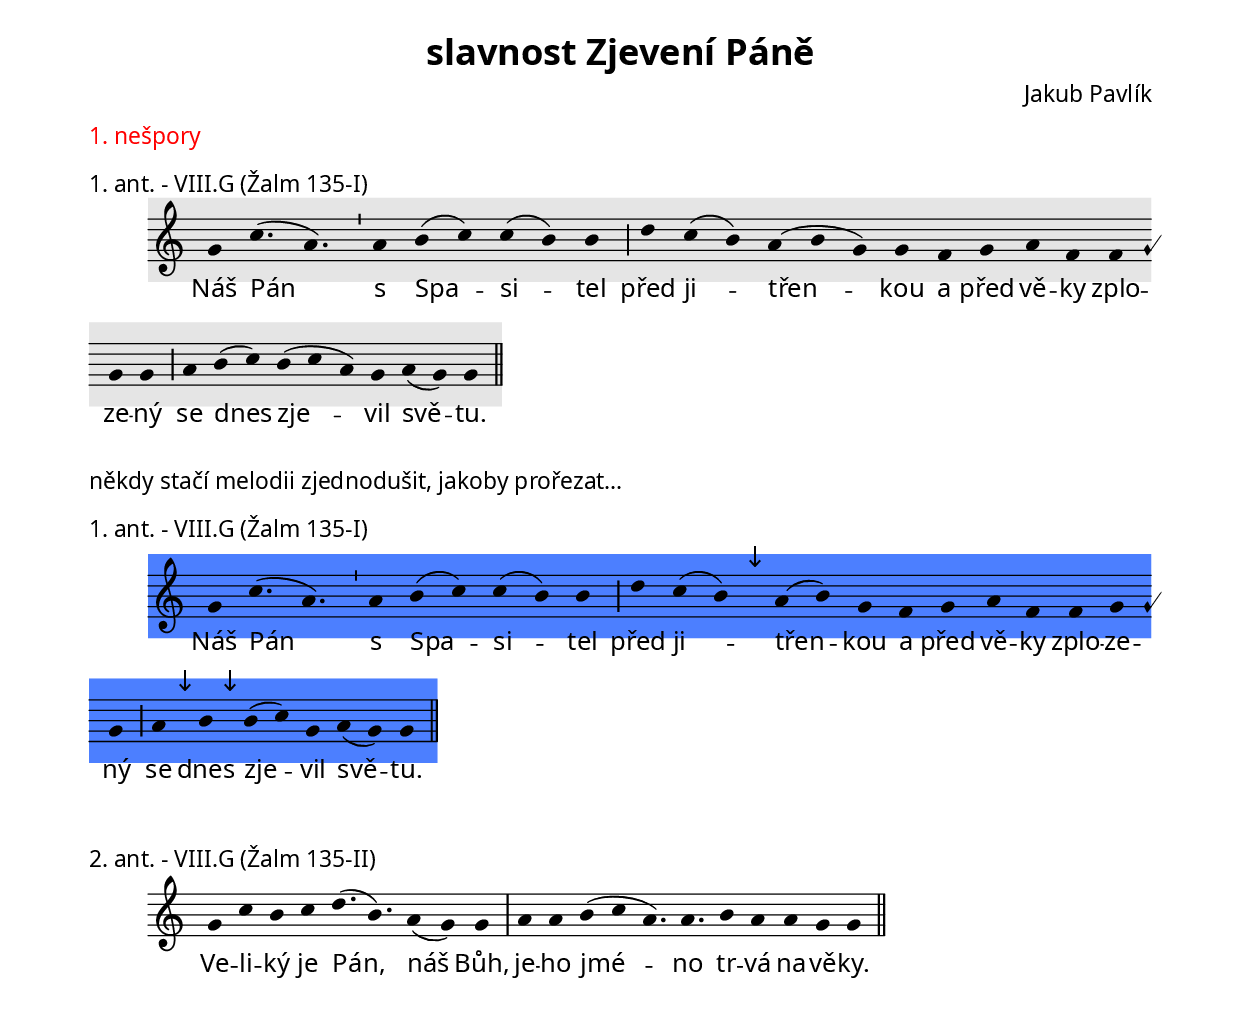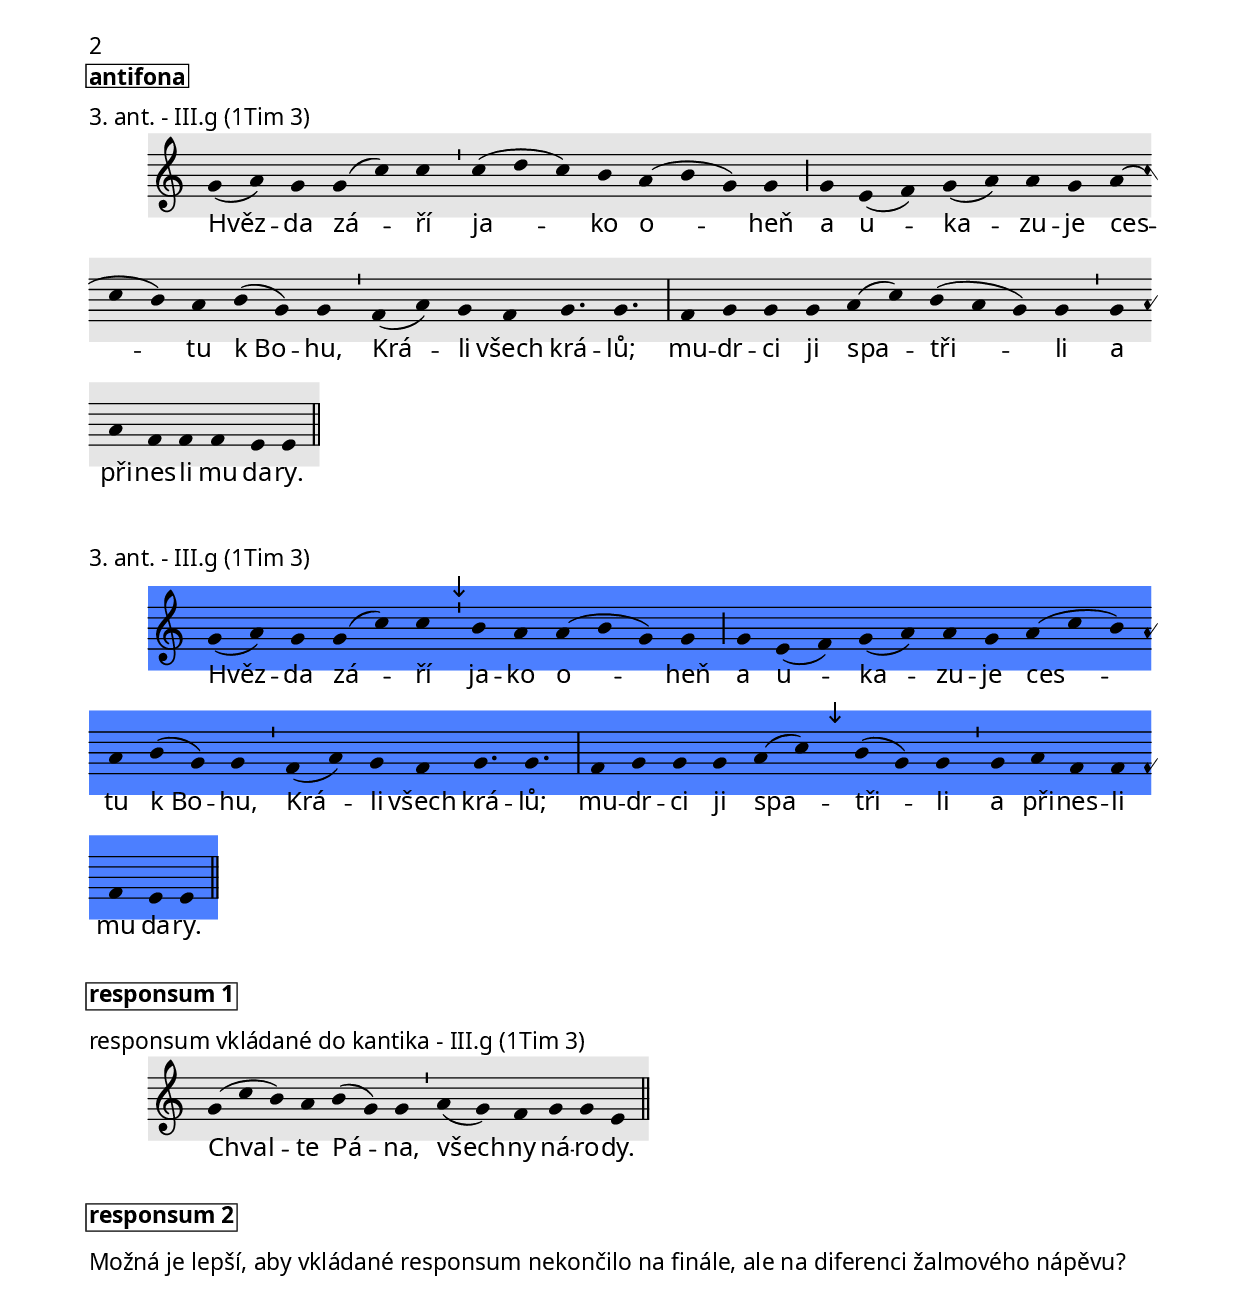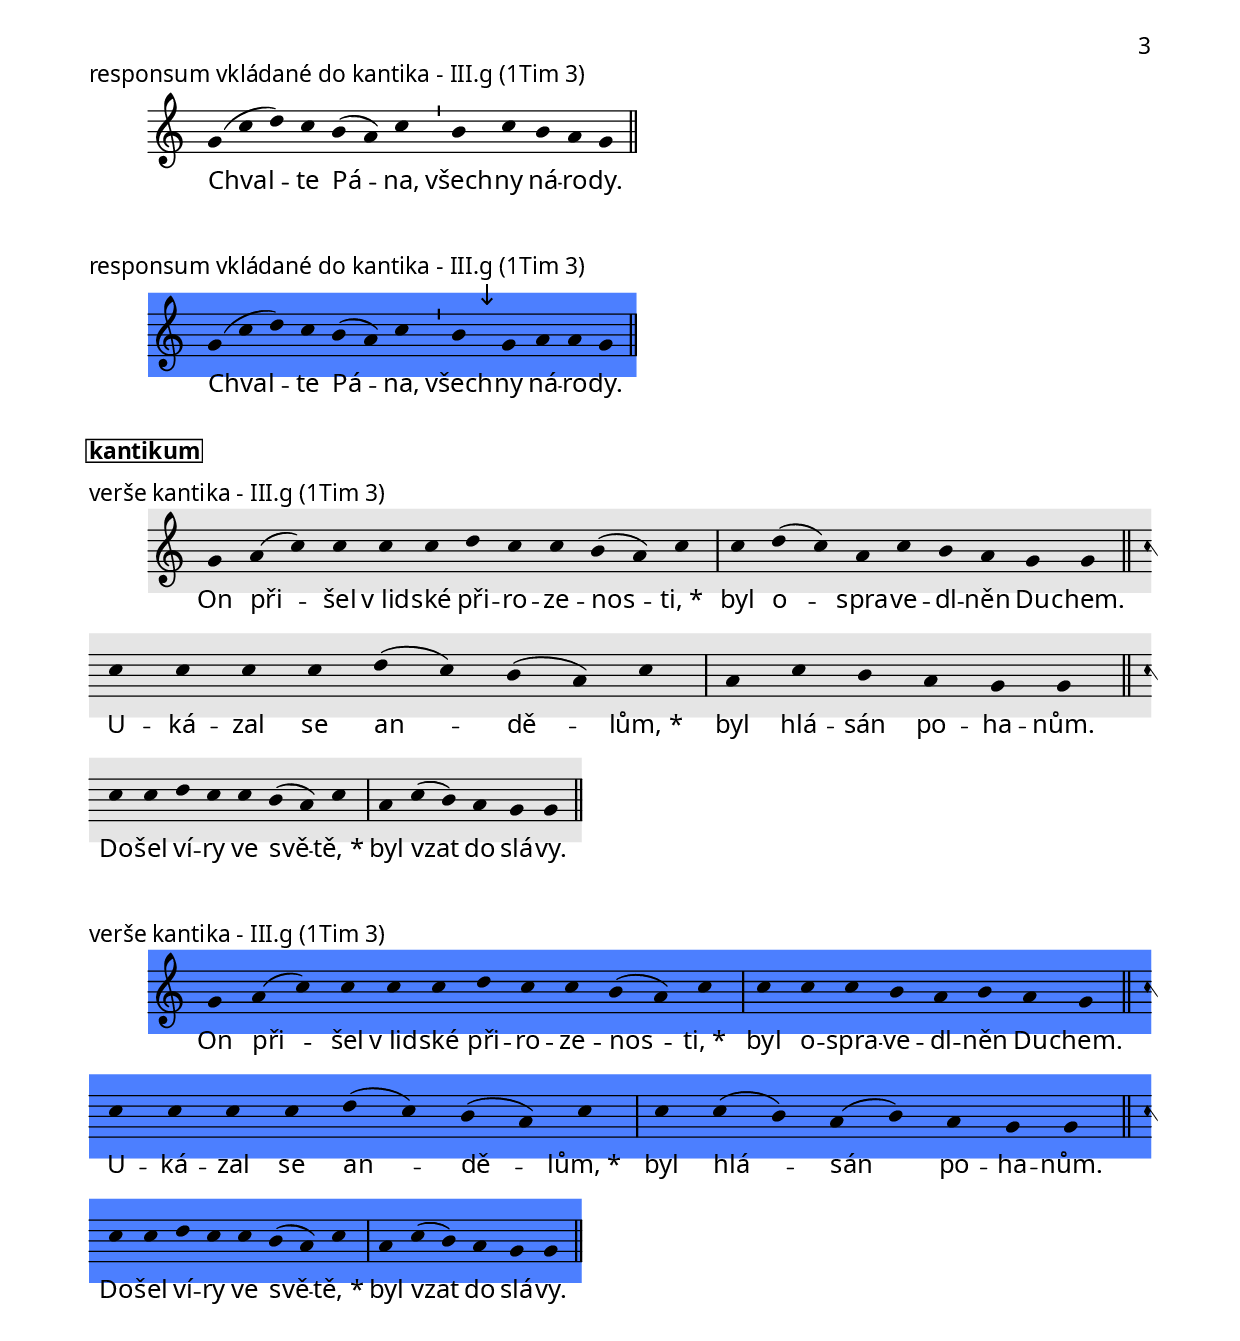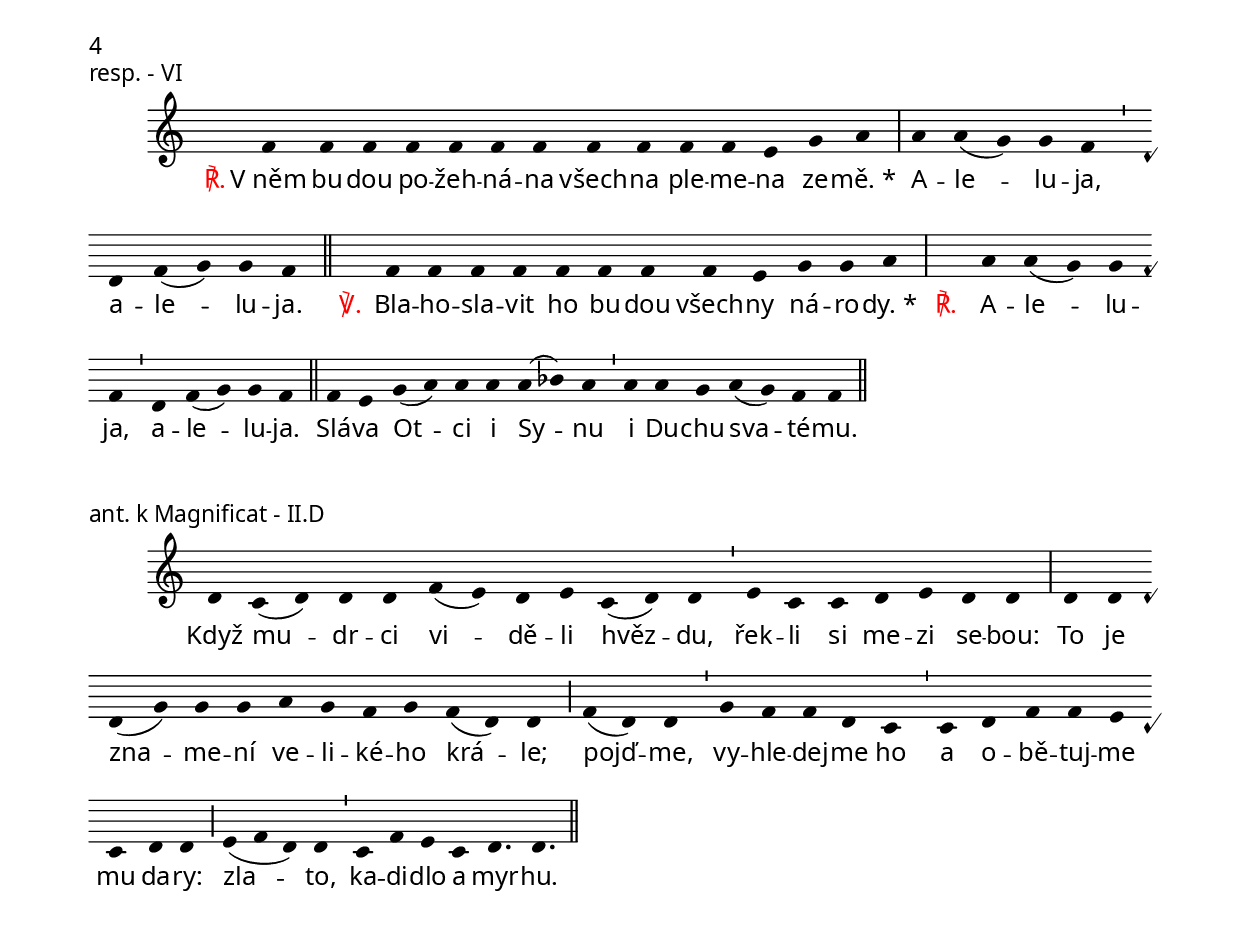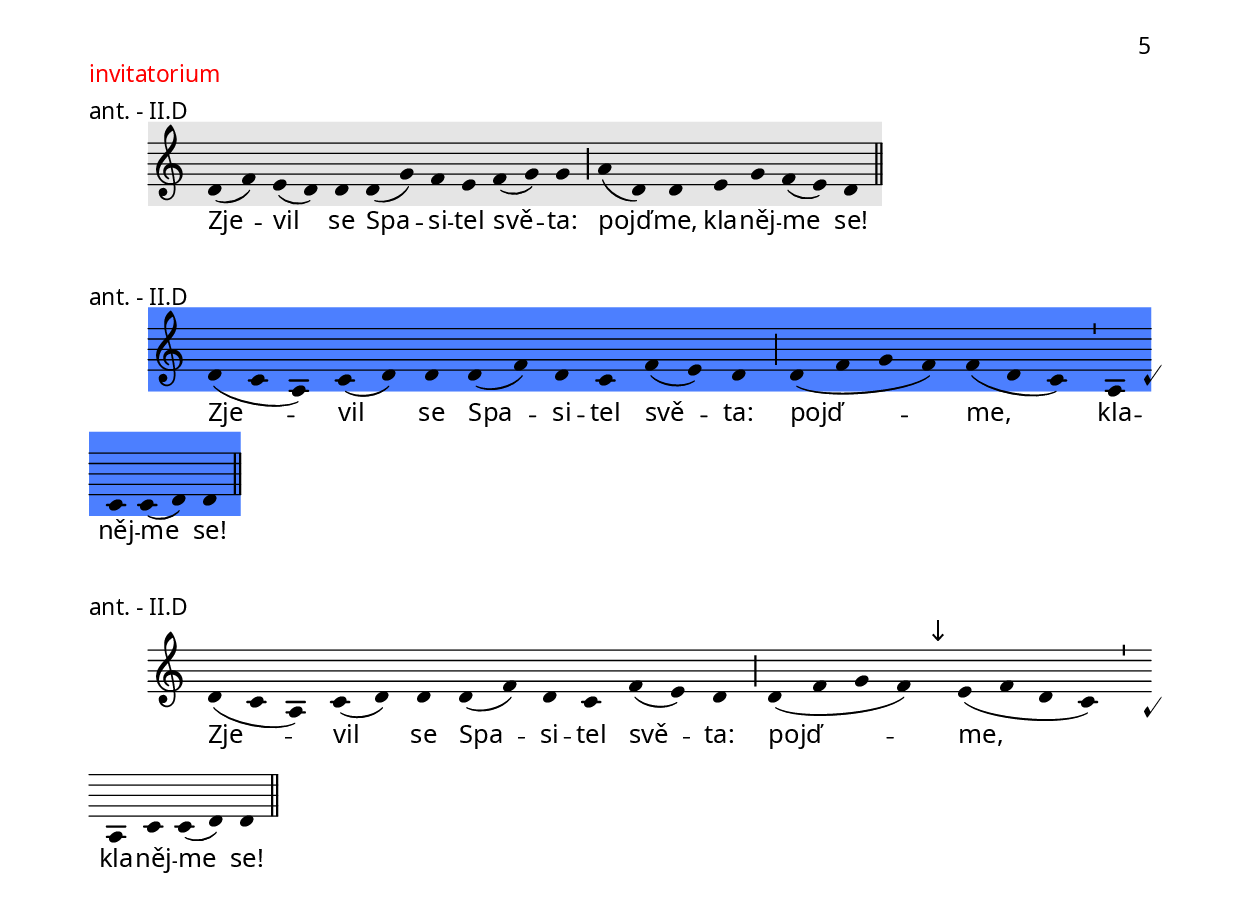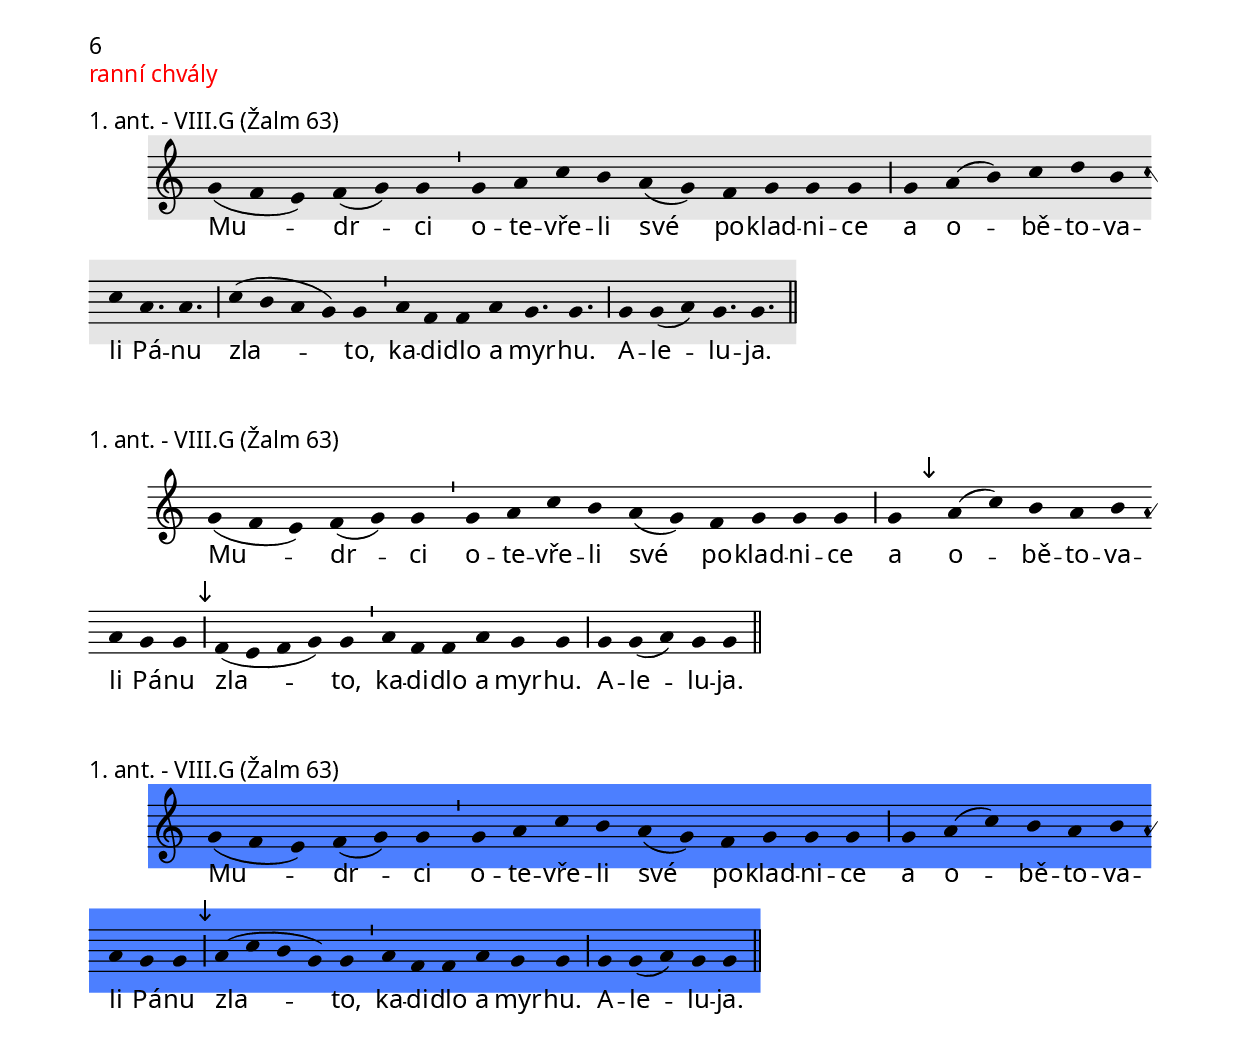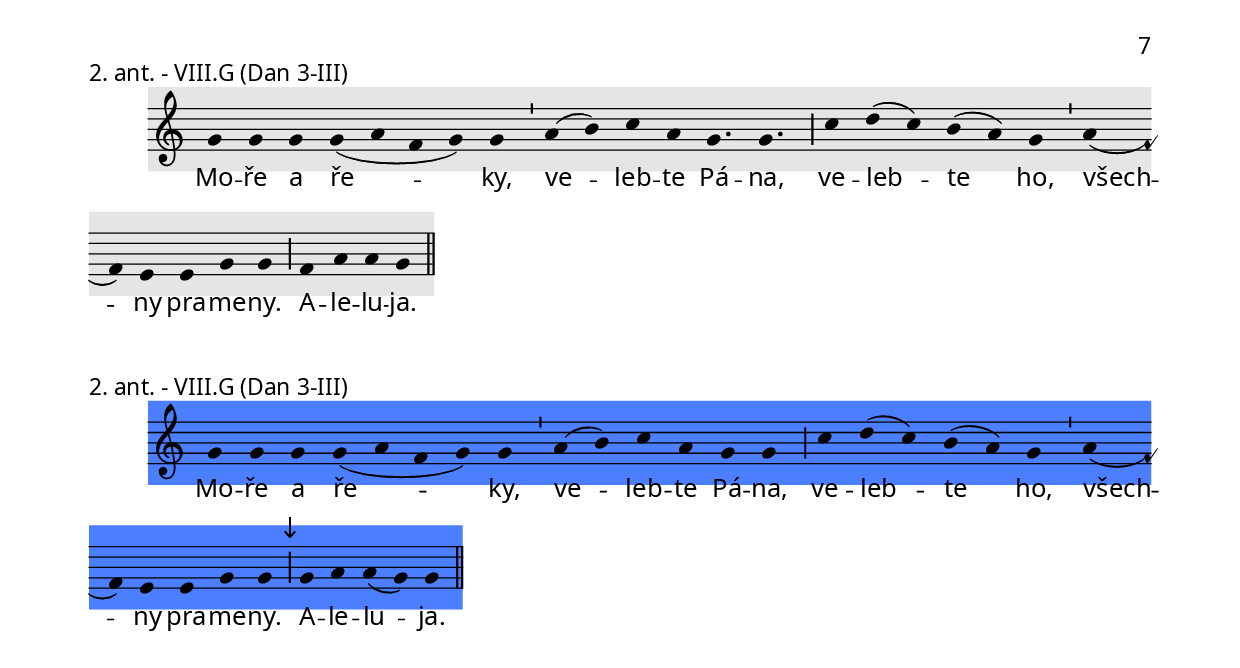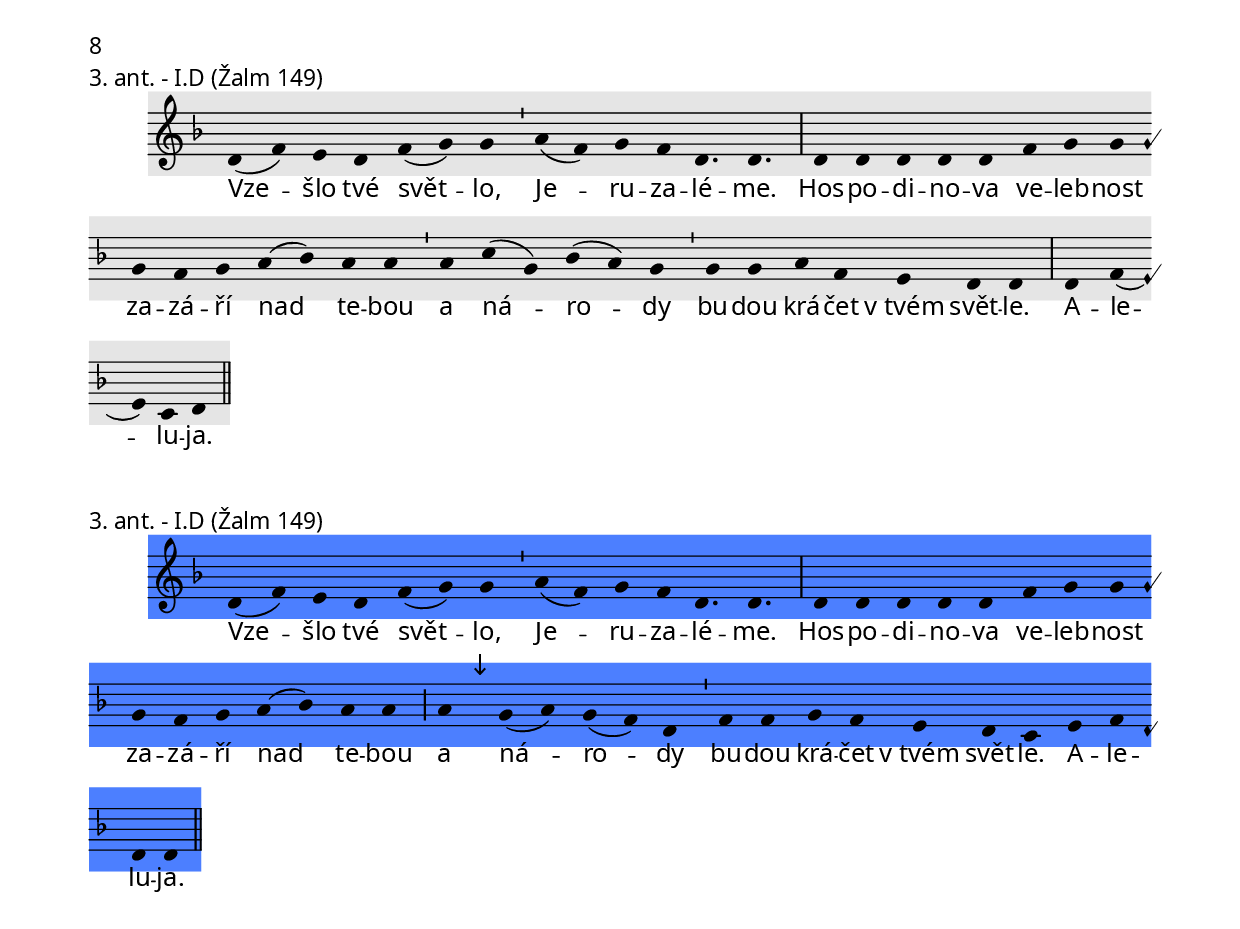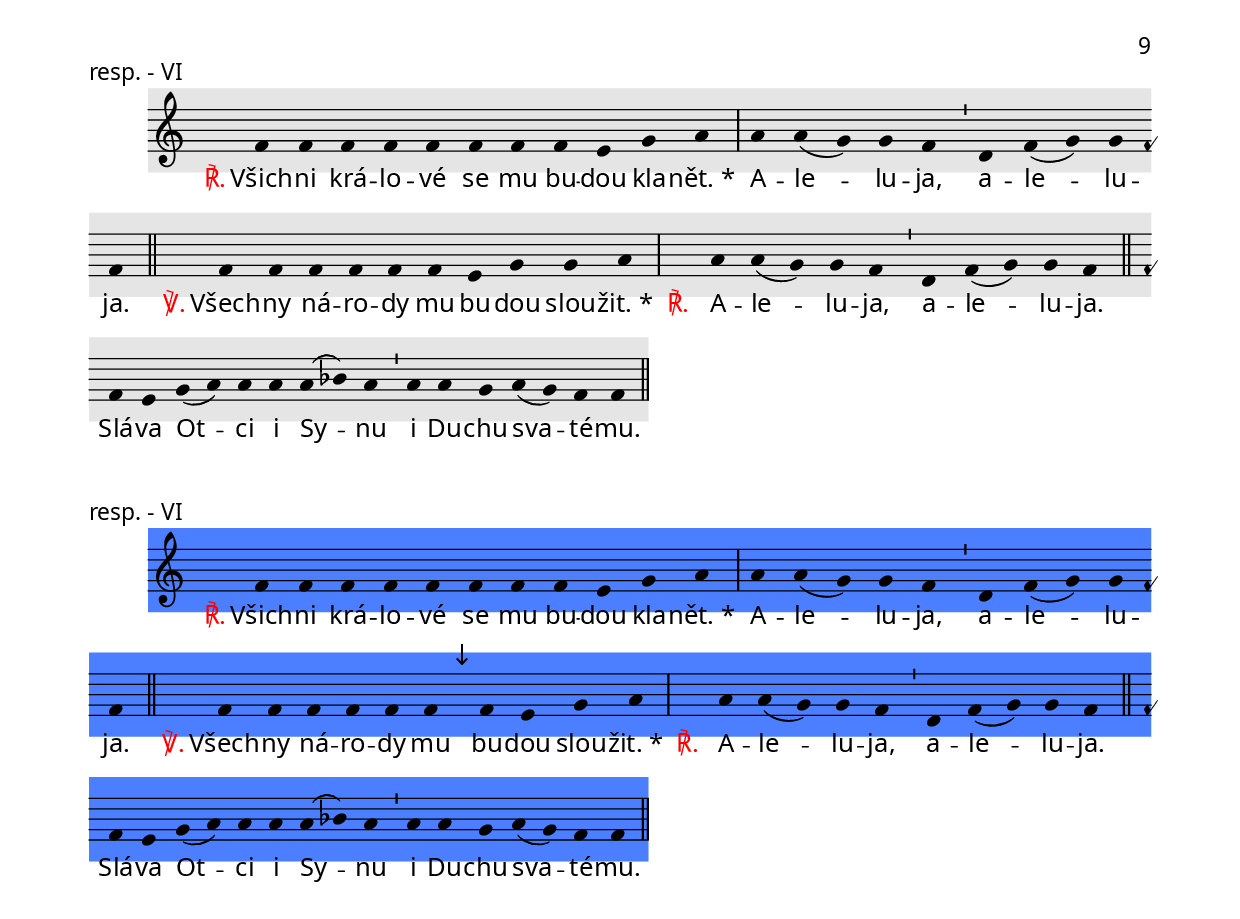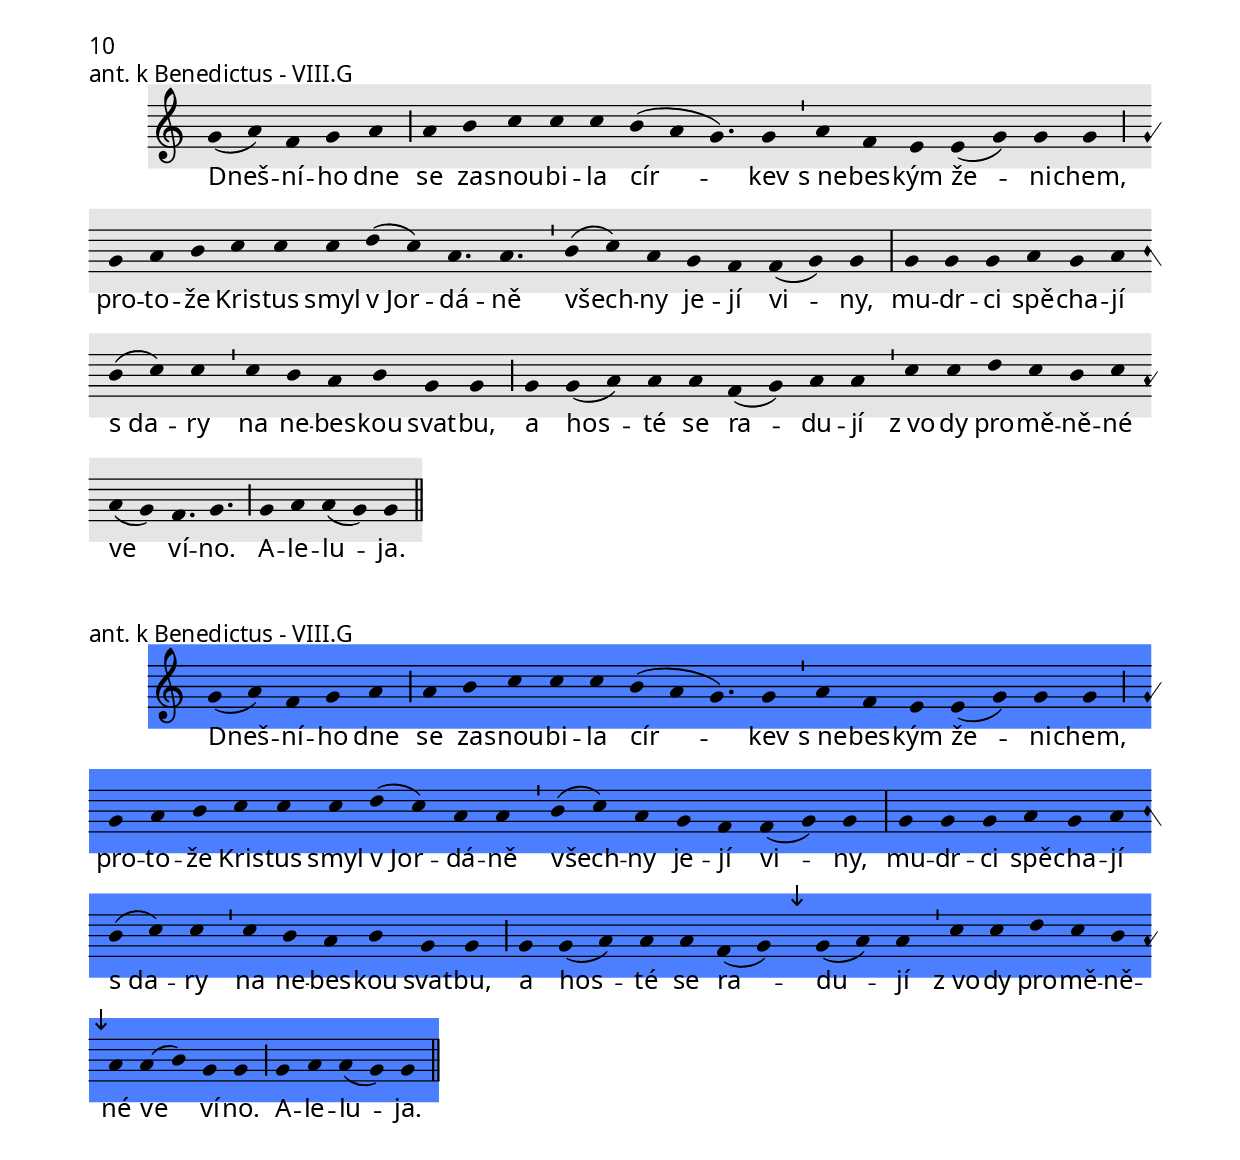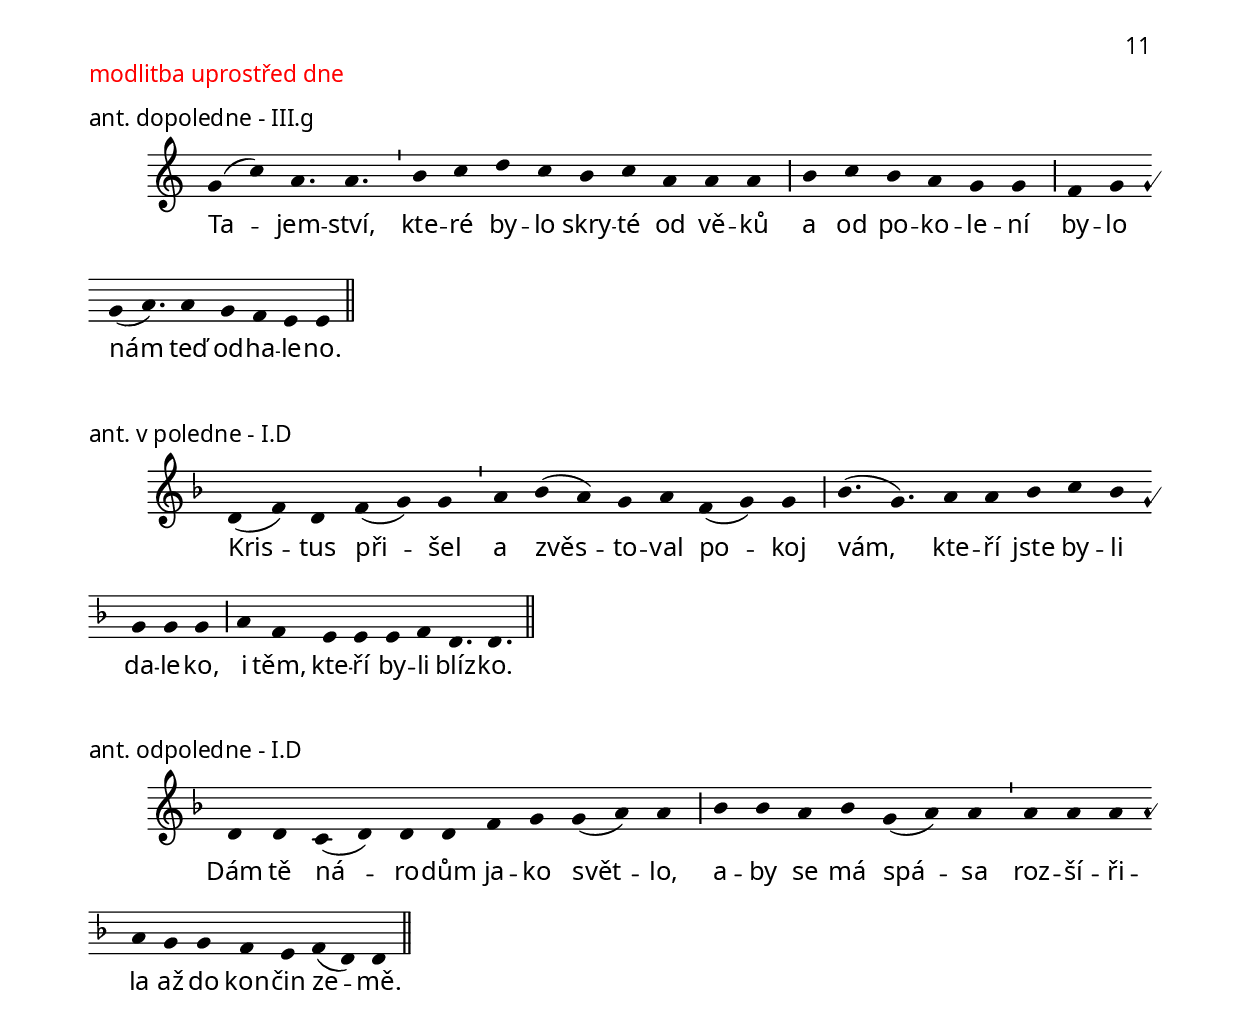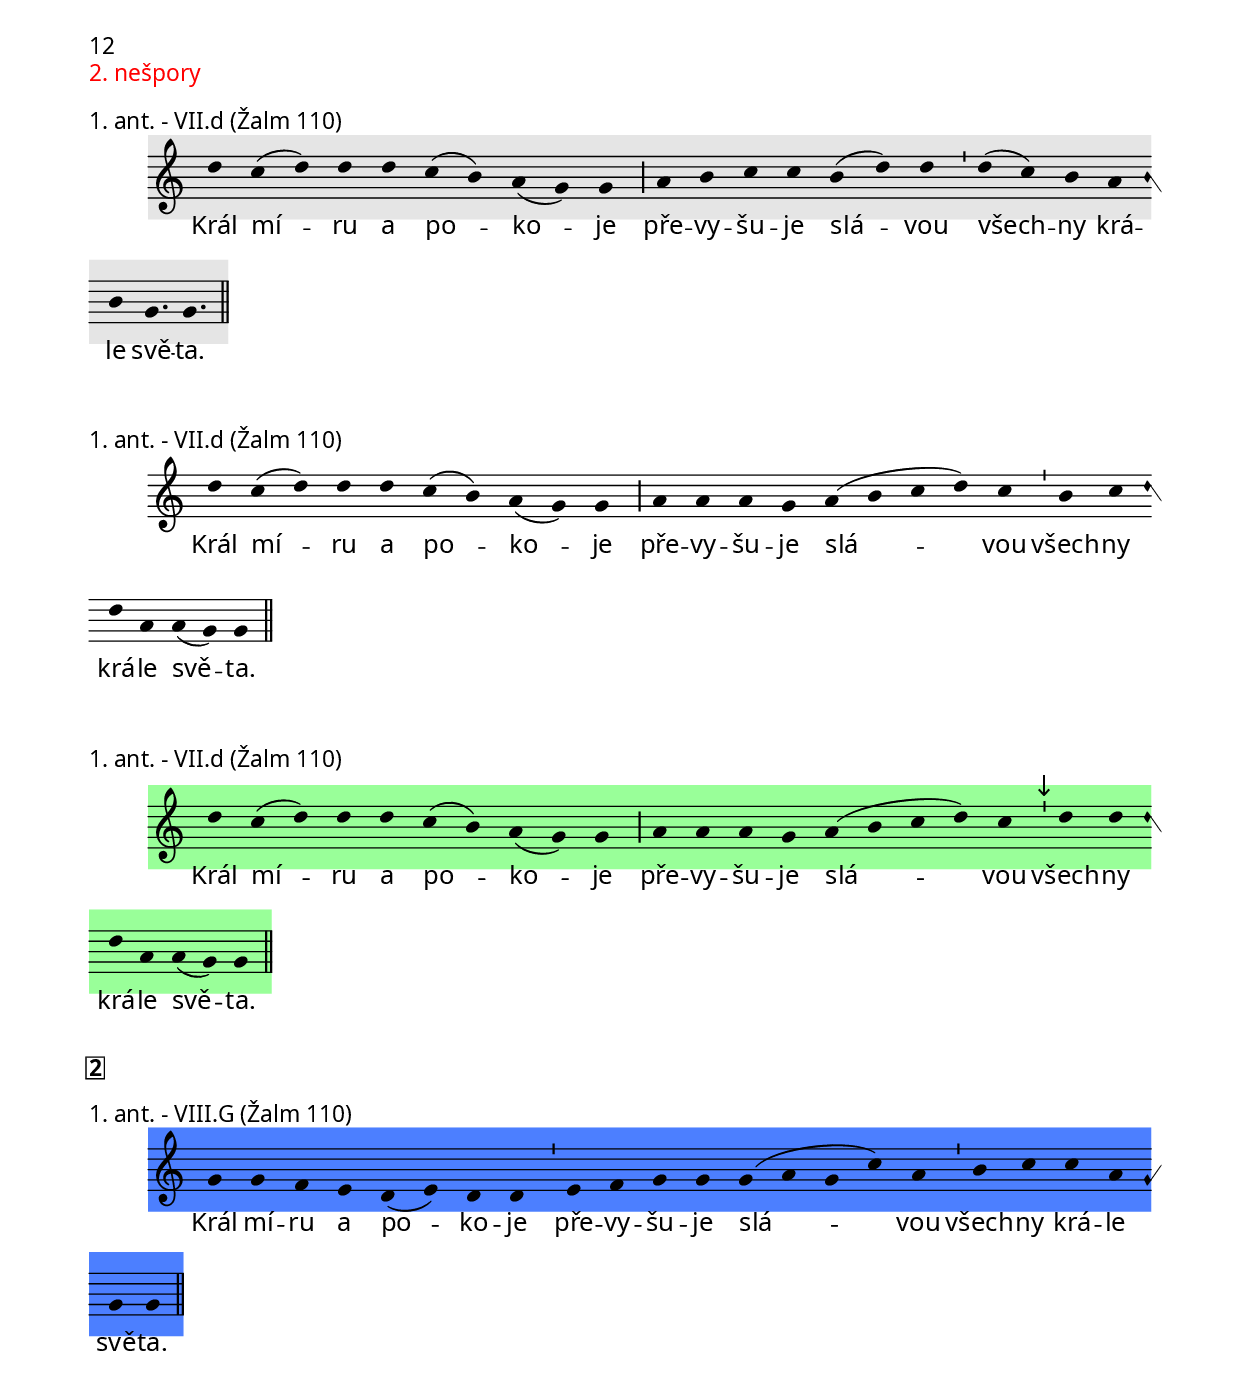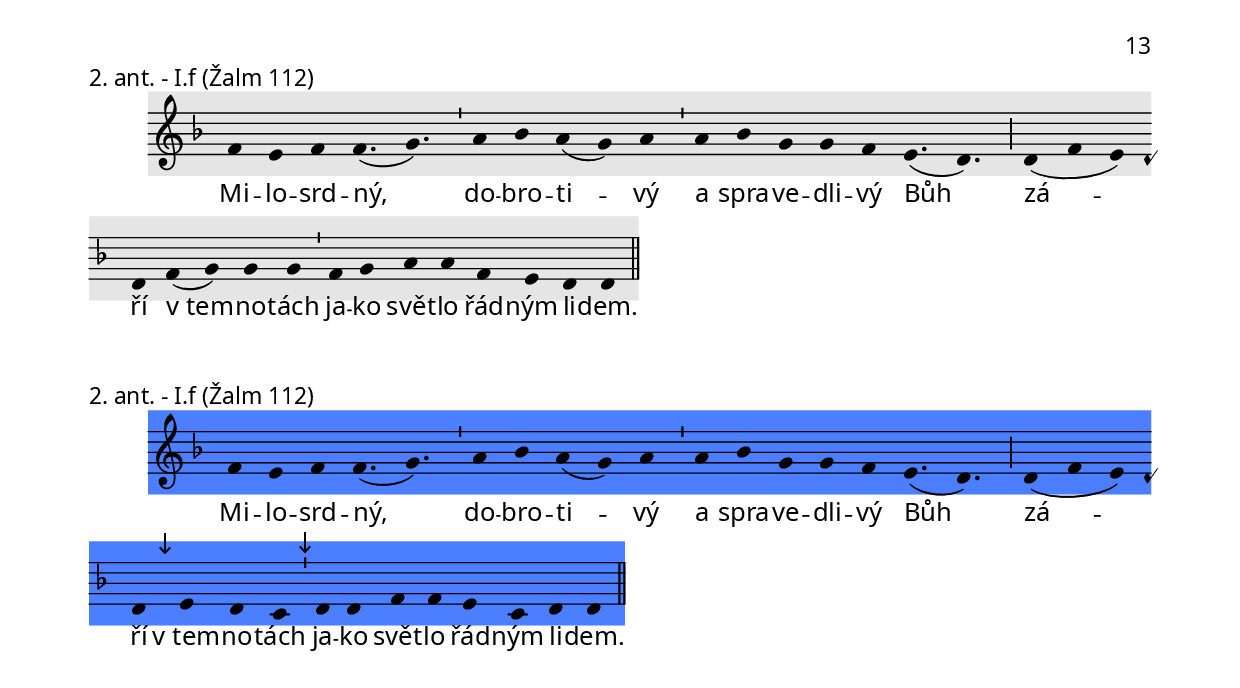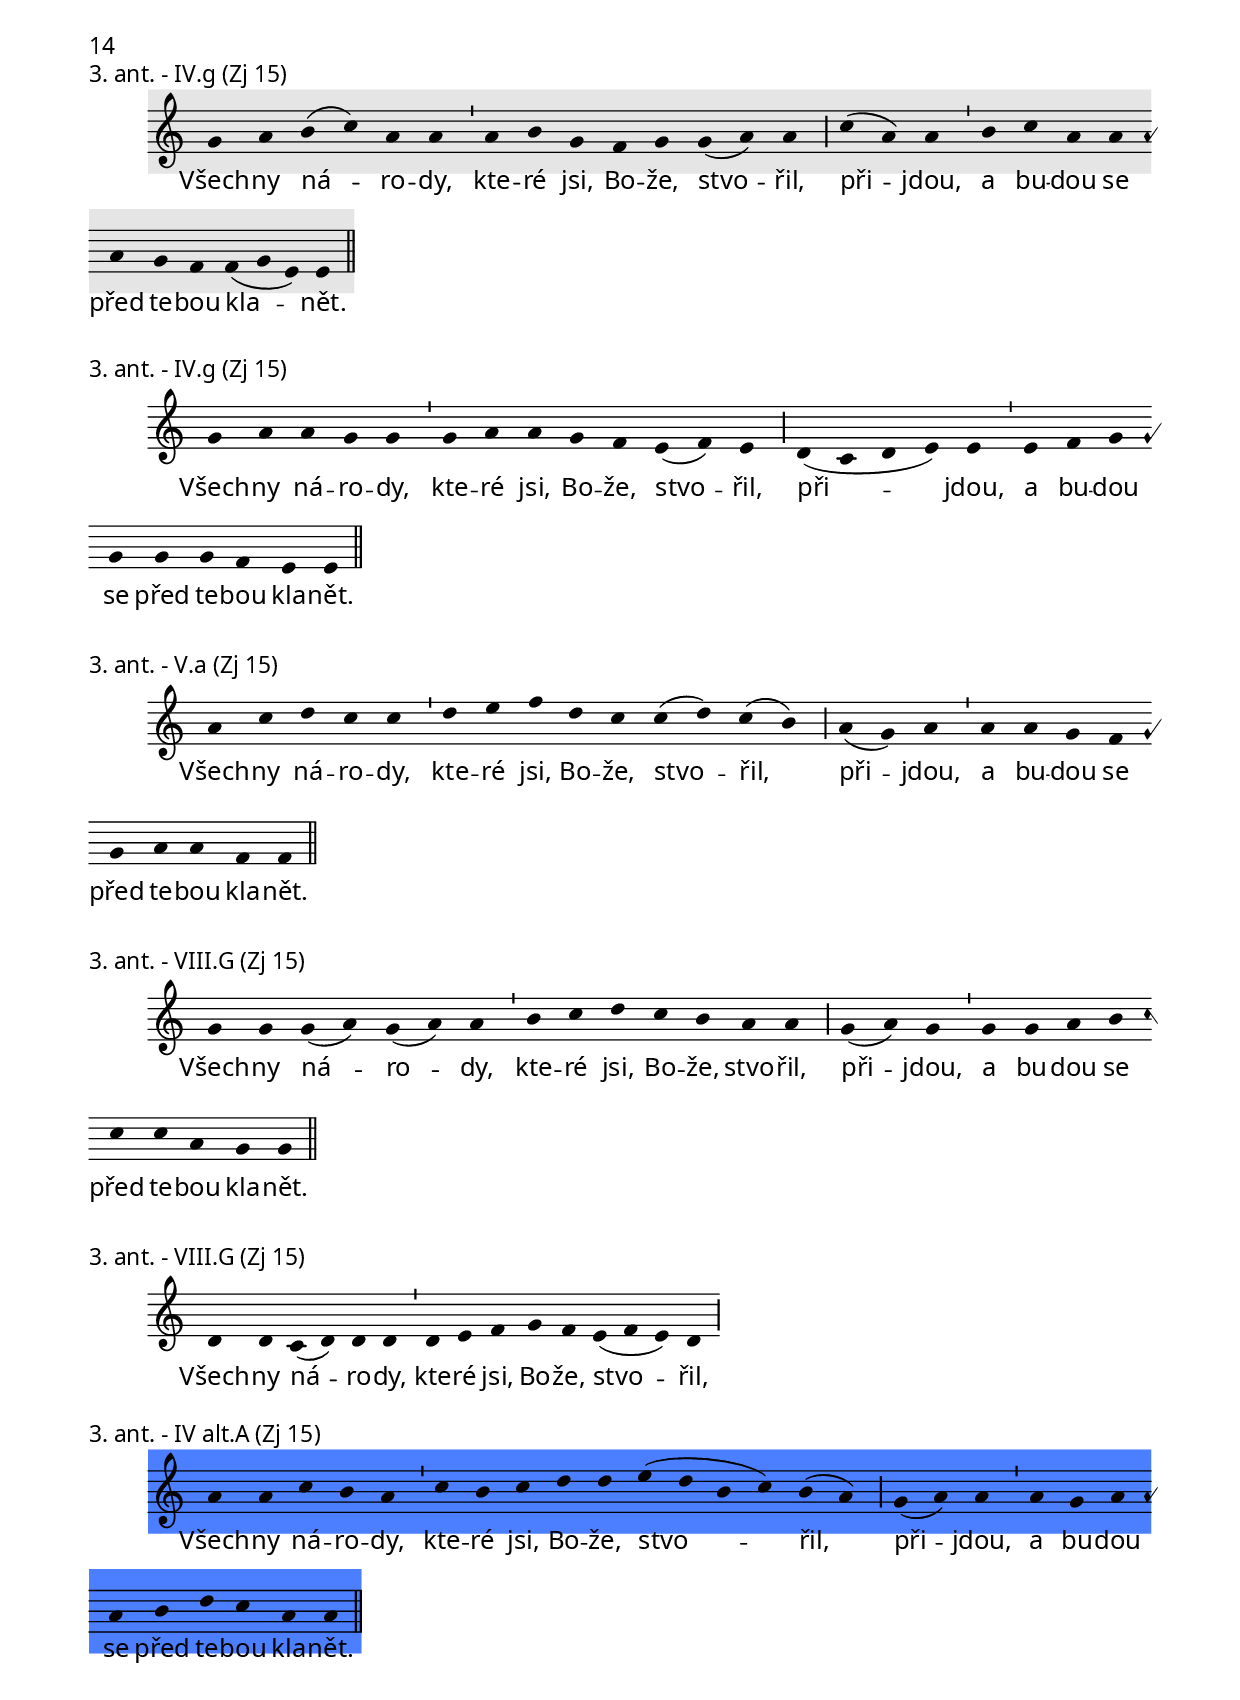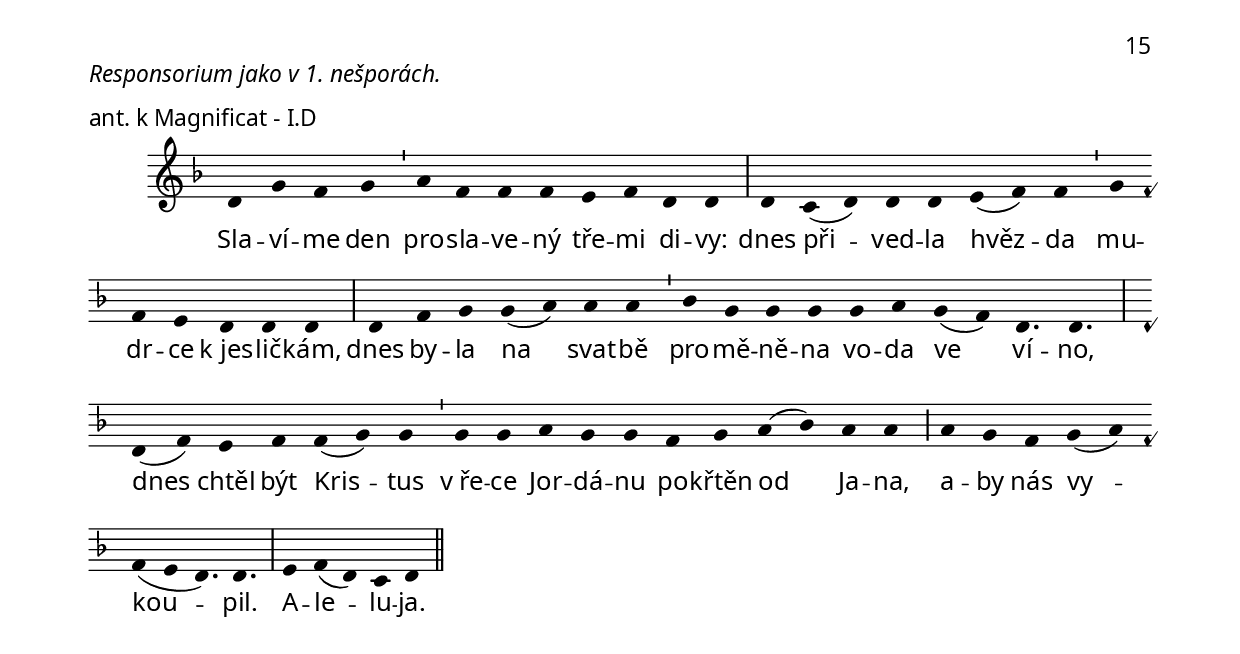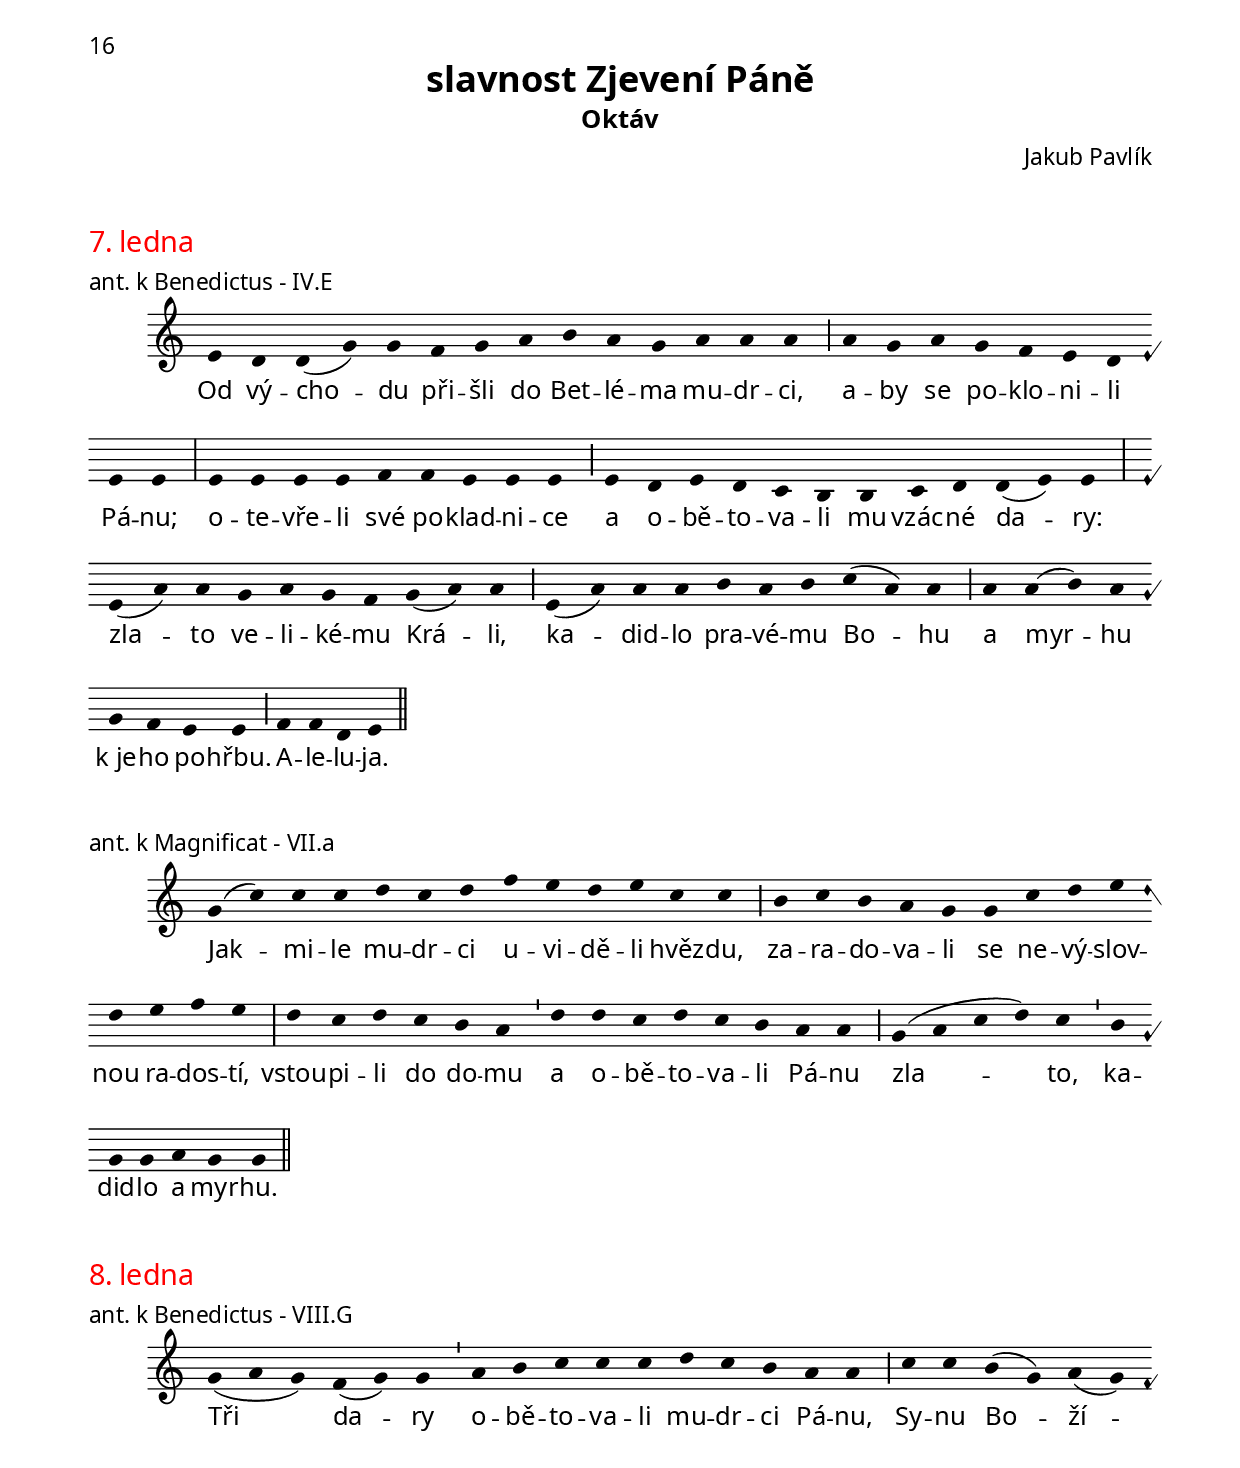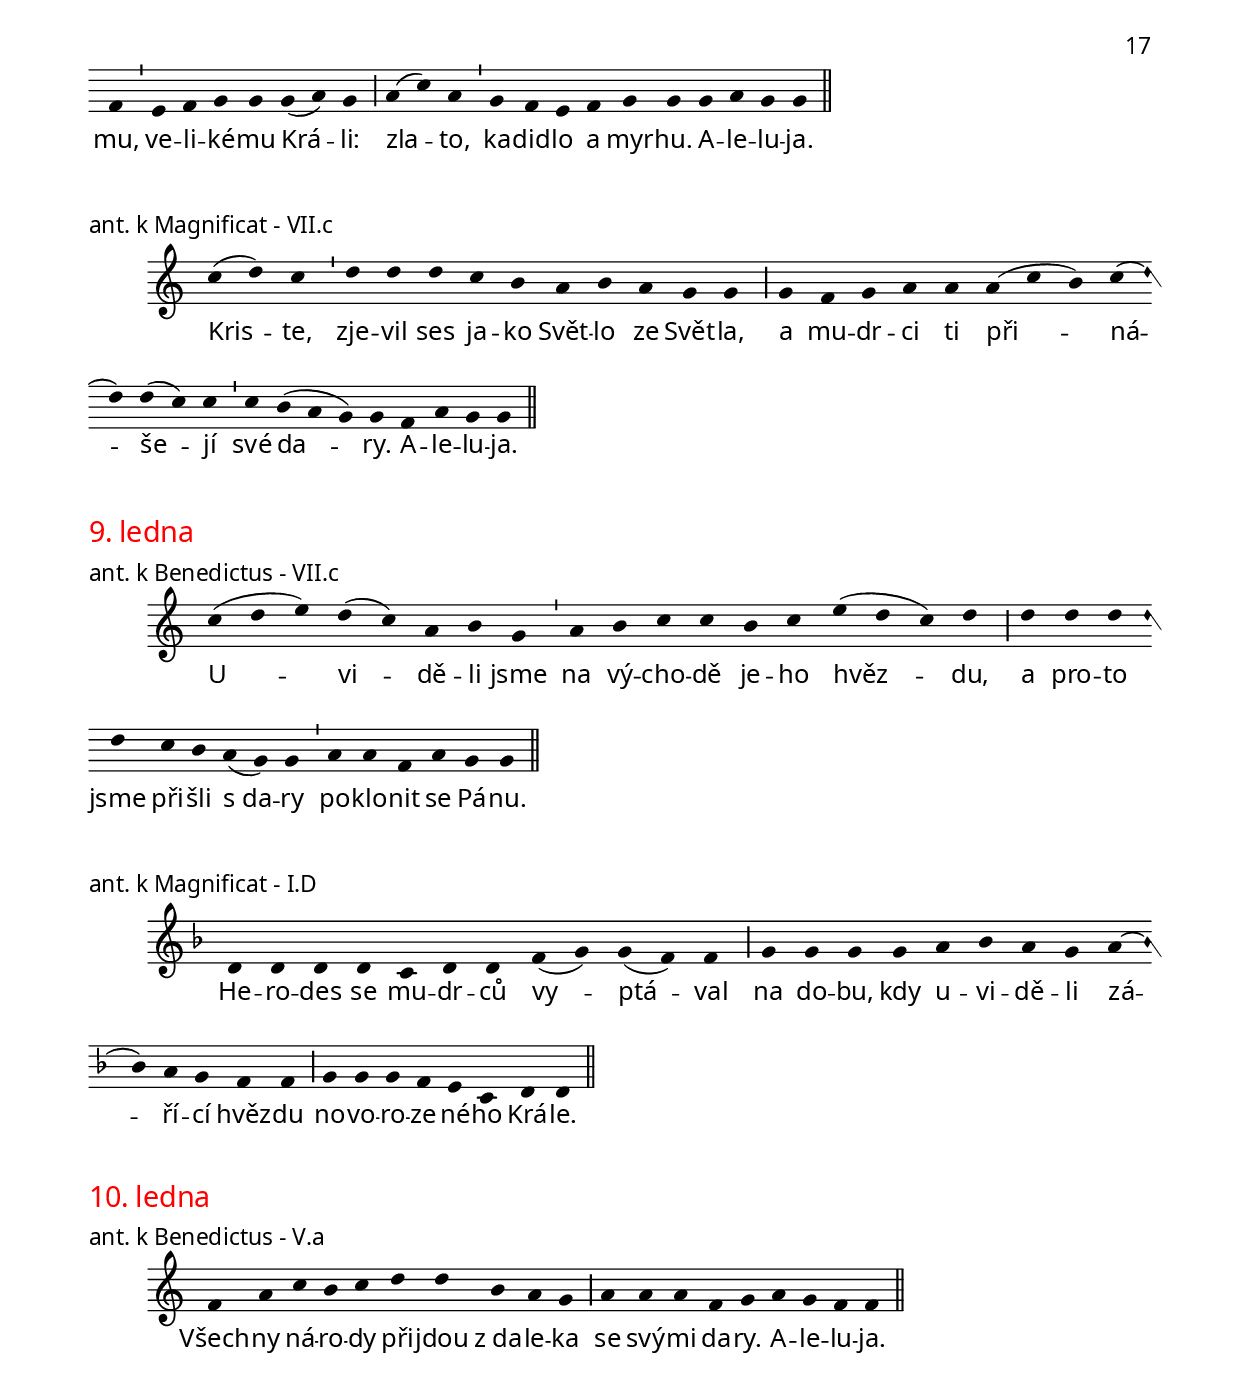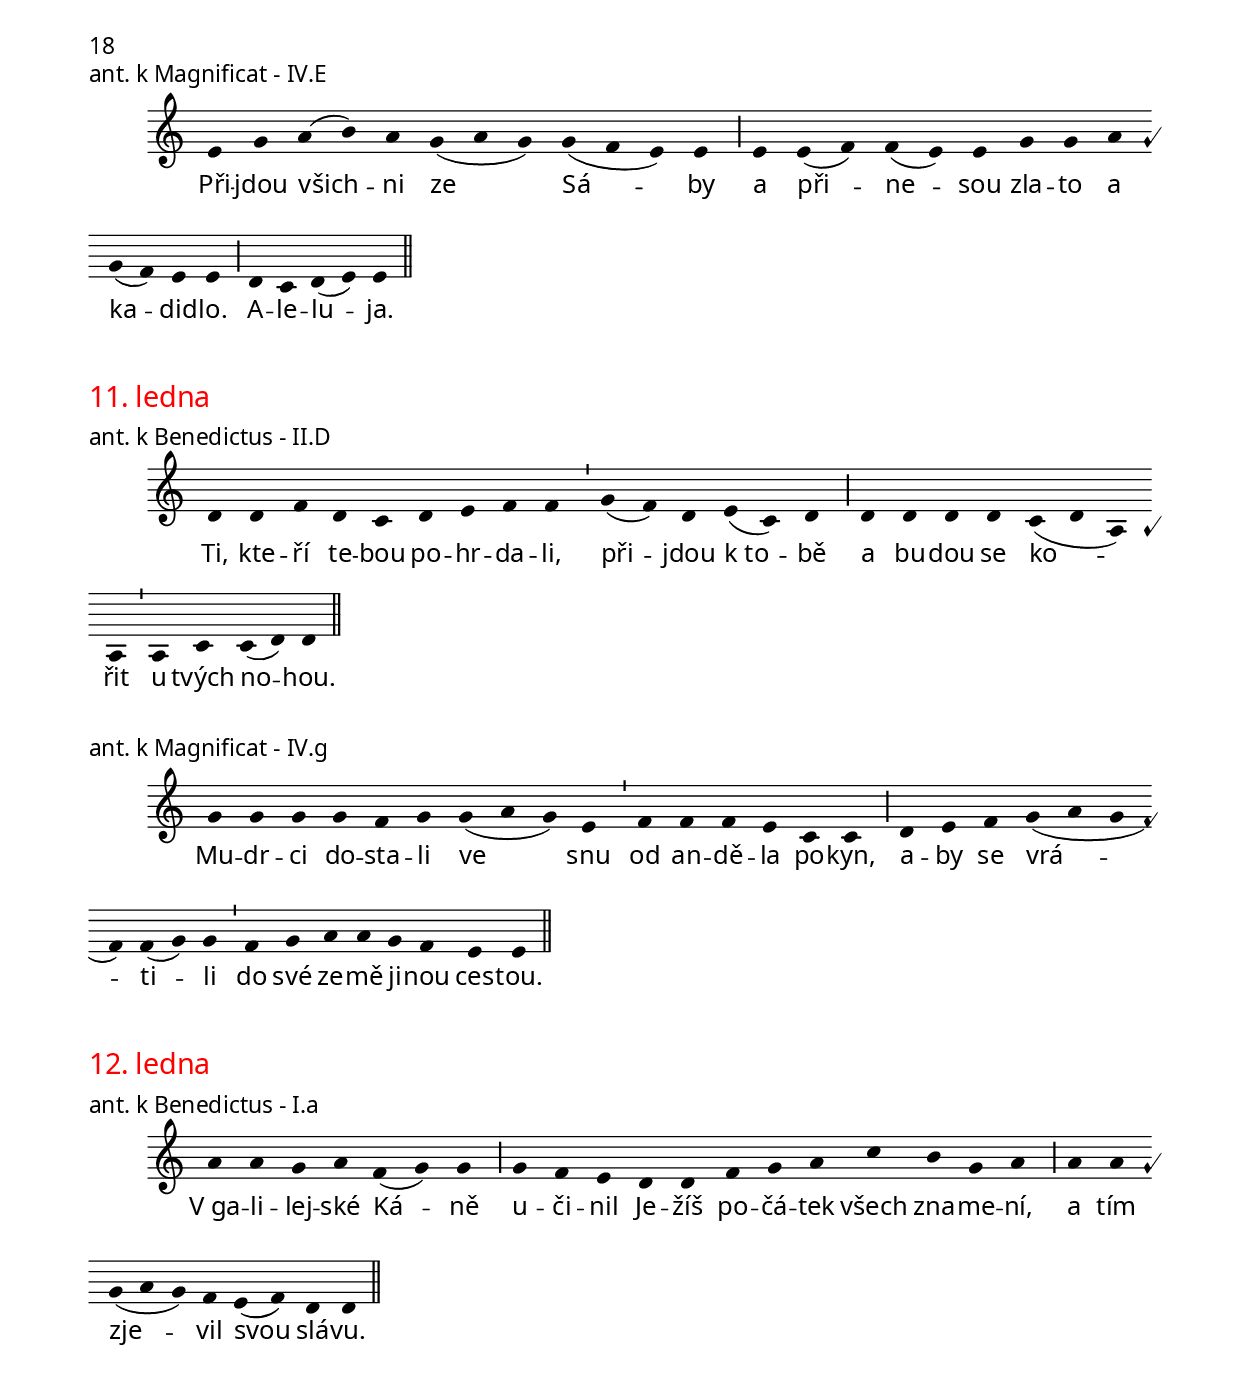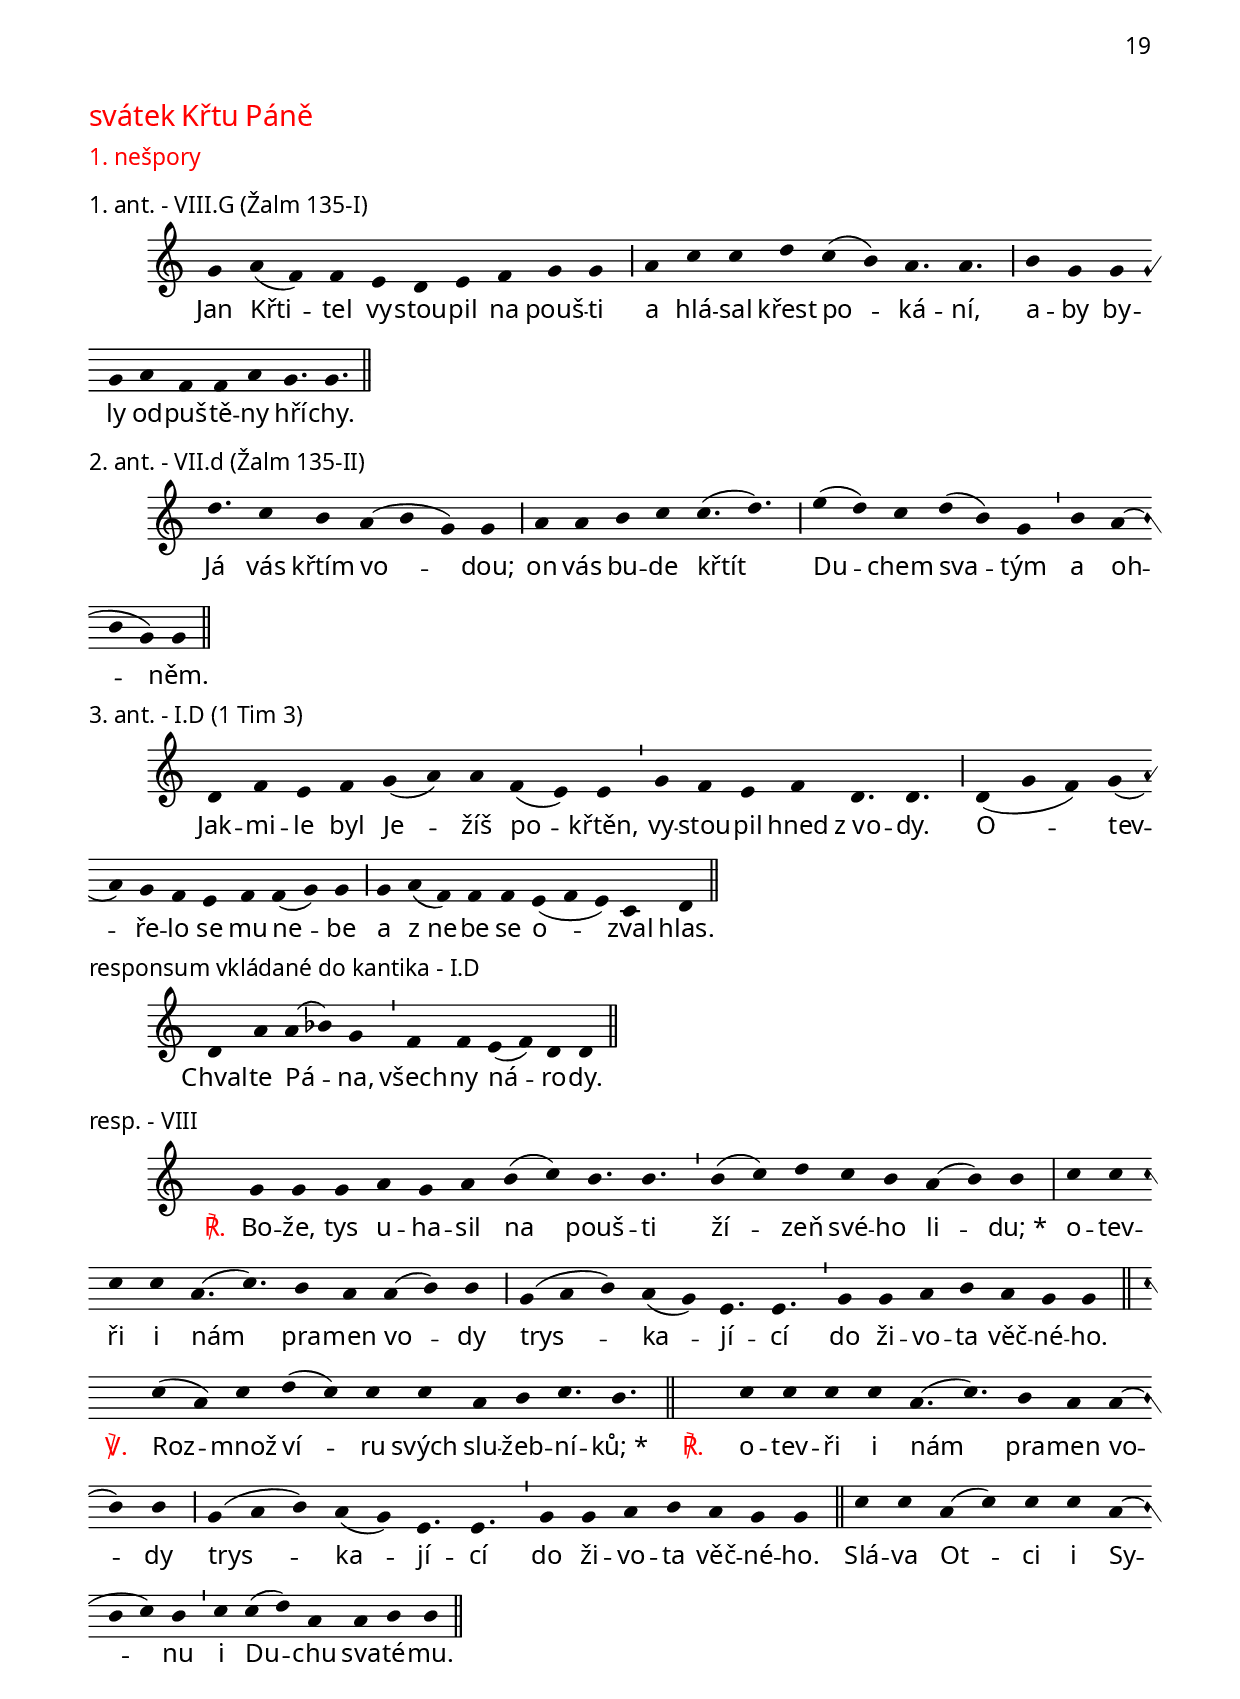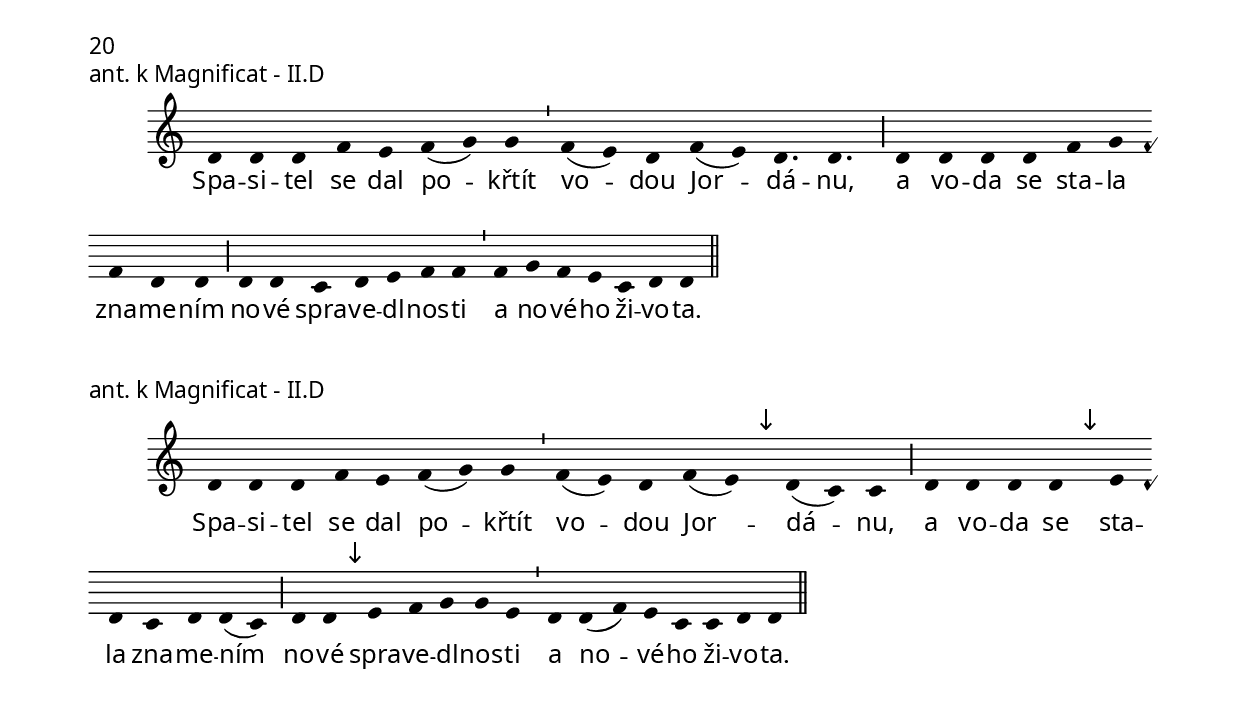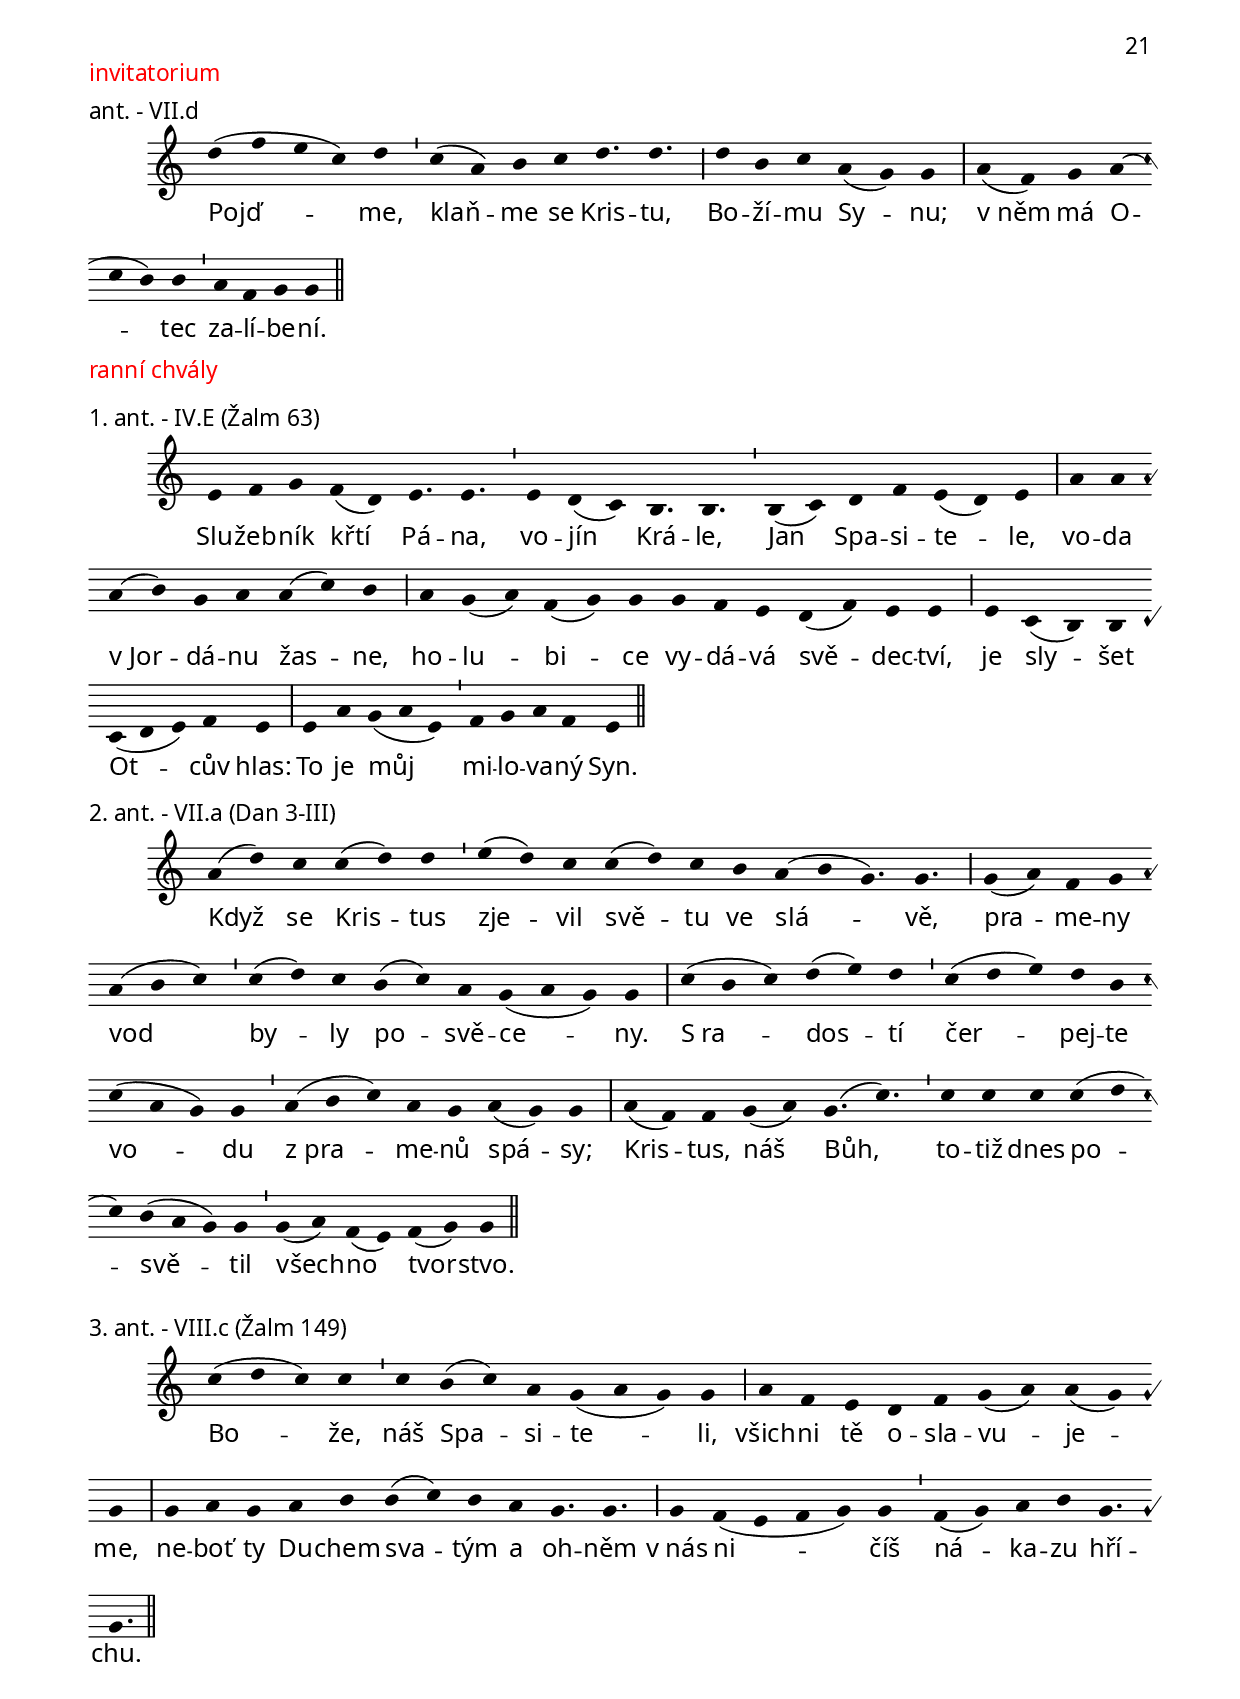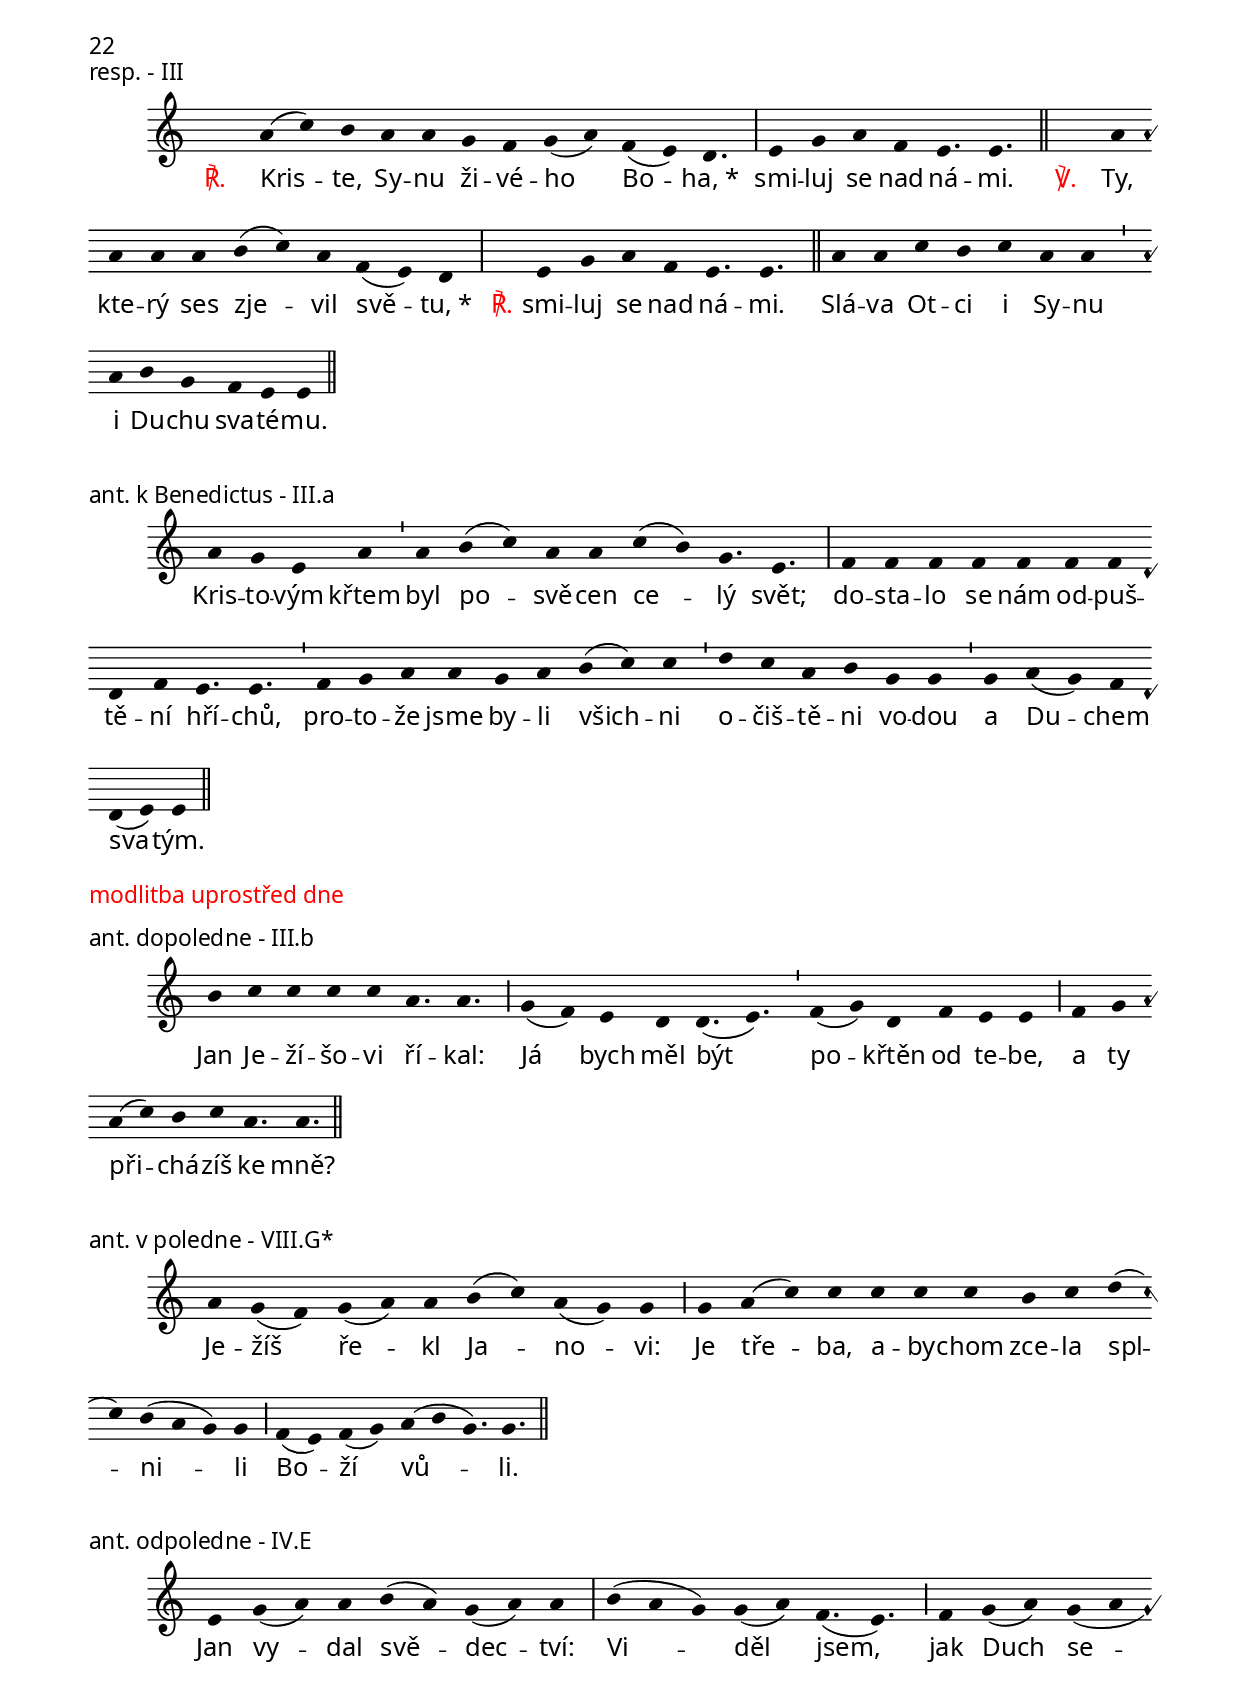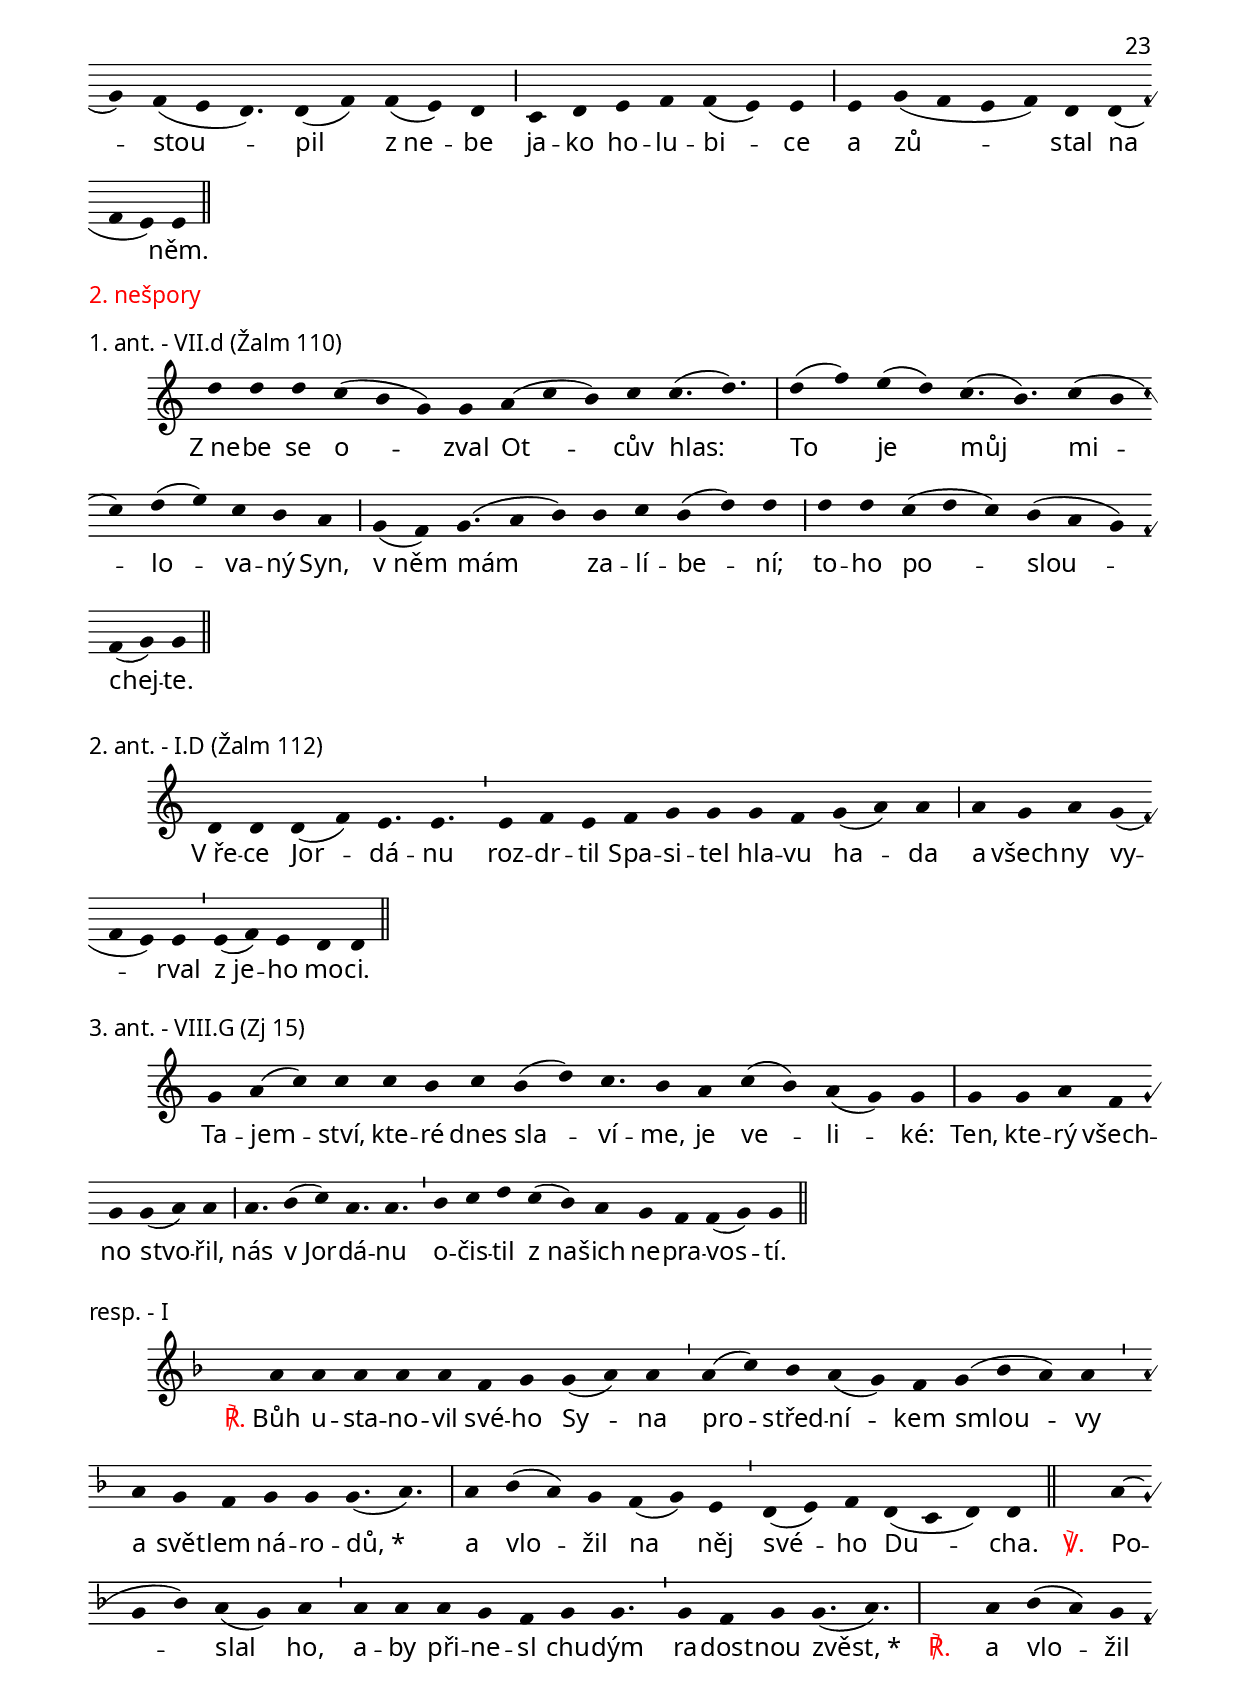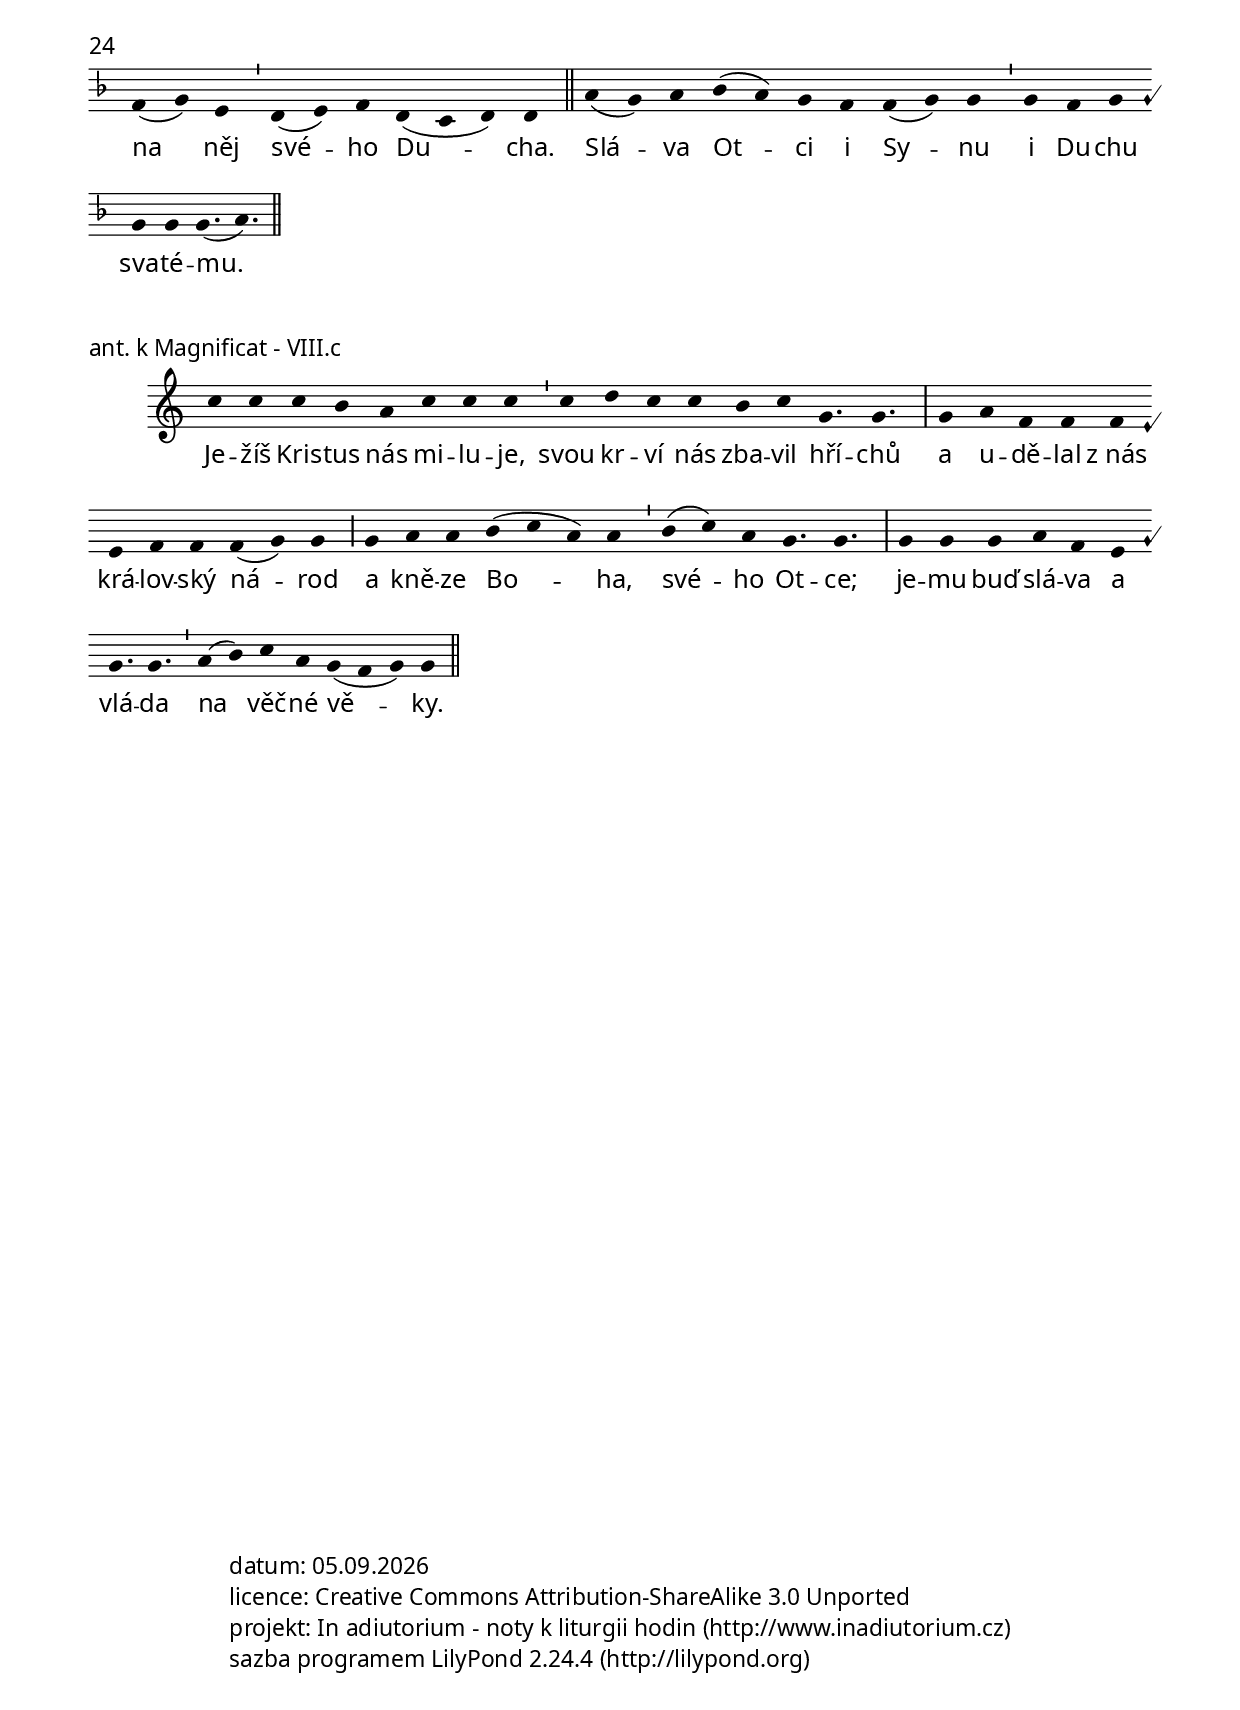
\version "2.14.2"

\header {
  title = "slavnost Zjevení Páně"
  composer = "Jakub Pavlík"
}

\include "spolecne.ly"
\include "dilyresponsorii.ly"

\markup {\nadpisHodinka {"1. nešpory"}}

\score {
  \relative c'' {
    \zvyraznovacSedy
    \choralniRezim
    g4 c4.( a) \barMin 
    a4 b( c) c( b) b \barMaior
    d c( b) a( b g) g f g a f f g g \barMaior
    a b( c) b( c a) g a( g) g \barFinalis
  }
  \addlyrics {
    Náš Pán
    s Spa -- si -- tel
    před ji -- třen -- kou a před vě -- ky zplo -- ze -- ný
    se dnes zje -- vil svě -- tu.
  }
  \header {
    quid = "1. ant."
    modus = "VIII"
    differentia = "G" 
    psalmus = "Žalm 135-I"
    piece = \markup {\sestavTitulek}
  }
}

\markup{někdy stačí melodii zjednodušit, jakoby prořezat...}

\score {
  \relative c'' {
    \choralniRezim
    \zvyraznovacModry
    g4 c4.( a) \barMin 
    a4 b( c) c( b) b \barMaior
    d c( b) \mark\sipka a( b) g f g a f f g g \barMaior
    a \mark\sipka b \mark\sipka b( c) g a( g) g \barFinalis
  }
  \addlyrics {
    Náš Pán
    s Spa -- si -- tel
    před ji -- třen -- kou a před vě -- ky zplo -- ze -- ný
    se dnes zje -- vil svě -- tu.
  }
  \header {
    quid = "1. ant."
    modus = "VIII"
    differentia = "G" 
    psalmus = "Žalm 135-I"
    piece = \markup {\sestavTitulek}
  }
}

\score {
  \relative c'' {
    \choralniRezim
    g4 c b c d4.( b) a4( g) g \barMax
    a a b( c a4.) a b4 a a g g \barFinalis
  }
  \addlyrics {
    Ve -- li -- ký je Pán, náš Bůh,
    je -- ho jmé -- no tr -- vá na -- vě -- ky.
  }
  \header {
    quid = "2. ant."
    modus = "VIII"
    differentia = "G" 
    psalmus = "Žalm 135-II"
    piece = \markup {\sestavTitulek}
  }
}

\pageBreak

\markup\nadpisSkupiny "antifona"

\score {
  \relative c'' {
    \zvyraznovacSedy
    \choralniRezim
    g4( a) g g( c) c \barMin
    c( d c) b a( b g) g \barMaior    
    g e( f) g( a) a g a( c b) a b( g) g \barMin
    f( a) g f g4. g \barMax
    
    f4 g g g a( c) b( a g) g \barMin
    g a f f f e e \barFinalis
  }
  \addlyrics {
    Hvěz -- da zá -- ří
    ja -- ko o -- heň
    a u -- ka -- zu -- je ces -- tu k_Bo -- hu,
    Krá -- li všech krá -- lů;
    
    mu -- dr -- ci ji spa -- tři -- li
    a při -- nes -- li mu da -- ry.
  }
  \header {
    quid = "3. ant."
    modus = "III"
    differentia = "g" 
    psalmus = "1Tim 3"
    piece = \markup {\sestavTitulek}
  }
}

\score {
  \relative c'' {
    \zvyraznovacModry
    \choralniRezim
    g4( a) g g( c) c \barMin
    \mark\sipka b a a( b g) g \barMaior    
    g e( f) g( a) a g a( c b) a b( g) g \barMin
    f( a) g f g4. g \barMax
    
    f4 g g g a( c) \mark\sipka b( g) g \barMin
    g a f f f e e \barFinalis
  }
  \addlyrics {
    Hvěz -- da zá -- ří
    ja -- ko o -- heň
    a u -- ka -- zu -- je ces -- tu k_Bo -- hu,
    Krá -- li všech krá -- lů;
    
    mu -- dr -- ci ji spa -- tři -- li
    a při -- nes -- li mu da -- ry.
  }
  \header {
    quid = "3. ant."
    modus = "III"
    differentia = "g" 
    psalmus = "1Tim 3"
    piece = \markup {\sestavTitulek}
  }
}

\markup\nadpisSkupiny "responsum 1"

\score {
  \relative c'' {
    \zvyraznovacSedy
    \choralniRezim
    g4( c b) a b( g) g \barMin
    a( g) f g g e \barFinalis
  }
  \addlyrics {
    Chval -- te Pá -- na,
    všech -- ny ná -- ro -- dy.
  }
  \header {
    quid = "responsum vkládané do kantika"
    modus = "III"
    differentia = "g" 
    psalmus = "1Tim 3"
    piece = \markup {\sestavTitulek}
  }
}

\markup\nadpisSkupiny "responsum 2"

\markup{Možná je lepší, aby vkládané responsum nekončilo na finále,
ale na diferenci žalmového nápěvu?}

\score {
  \relative c'' {
    \choralniRezim
    g( c d) c b( a) c \barMin
    b c b a g \barFinalis
  }
  \addlyrics {
    Chval -- te Pá -- na,
    všech -- ny ná -- ro -- dy.
  }
  \header {
    quid = "responsum vkládané do kantika"
    modus = "III"
    differentia = "g" 
    psalmus = "1Tim 3"
    piece = \markup {\sestavTitulek}
  }
}

\score {
  \relative c'' {
    \zvyraznovacModry
    \choralniRezim
    g( c d) c b( a) c \barMin
    b \mark\sipka g a a g \barFinalis
  }
  \addlyrics {
    Chval -- te Pá -- na,
    všech -- ny ná -- ro -- dy.
  }
  \header {
    quid = "responsum vkládané do kantika"
    modus = "III"
    differentia = "g" 
    psalmus = "1Tim 3"
    piece = \markup {\sestavTitulek}
  }
}

\markup\nadpisSkupiny "kantikum"

\score {
  \relative c'' {
    \zvyraznovacSedy
    \choralniRezim
    g4 a( c) c c c d c c b( a) c \barMax
    c d( c) a c b a g g \barFinalis \break
    
    c c c c d( c) b( a) c \barMax
    a c b a g g \barFinalis \break
    
    c c d c c b( a) c \barMax
    a c( b) a g g \barFinalis \break
  }
  \addlyrics {
    On při -- šel v_lid -- ské při -- ro -- ze -- nos -- ti,_*
    byl o -- spra -- ve -- dl -- něn Du -- chem.
    
    U -- ká -- zal se an -- dě -- lům,_*
    byl hlá -- sán po -- ha -- nům.
    
    Do -- šel ví -- ry ve svě -- tě,_*
    byl vzat do slá -- vy.
  }
  \header {
    quid = "verše kantika"
    modus = "III"
    differentia = "g" 
    psalmus = "1Tim 3"
    piece = \markup {\sestavTitulek}
  }
}

\score {
  \relative c'' {
    \zvyraznovacModry
    \choralniRezim
    g4 a( c) c c c d c c b( a) c \barMax
    c c c b a b a g \barFinalis \break
    
    c c c c d( c) b( a) c \barMax
    c c( b) a( b) a g g \barFinalis \break
    
    c c d c c b( a) c \barMax
    a c( b) a g g \barFinalis \break
  }
  \addlyrics {
    On při -- šel v_lid -- ské při -- ro -- ze -- nos -- ti,_*
    byl o -- spra -- ve -- dl -- něn Du -- chem.
    
    U -- ká -- zal se an -- dě -- lům,_*
    byl hlá -- sán po -- ha -- nům.
    
    Do -- šel ví -- ry ve svě -- tě,_*
    byl vzat do slá -- vy.
  }
  \header {
    quid = "verše kantika"
    modus = "III"
    differentia = "g" 
    psalmus = "1Tim 3"
    piece = \markup {\sestavTitulek}
  }
}

\pageBreak

\score {
  \relative c' {
    \choralniRezim
    
    % R
    \neviditelna f
    f4 f f f f f f f f f f e g a \barMax
    \respVIalelujaResponsum \barFinalis
    % V
    \neviditelna
    f4 f f f f f f f f e g g a \barMax
    % R
    \neviditelna a
    \respVIalelujaResponsum \barFinalis
    % Slava
    \respVIalelujaDoxologie \barFinalis
  }
  \addlyrics {
    \Response V_něm bu -- dou po -- žeh -- ná -- na 
    všech -- na ple -- me -- na ze -- mě._*
    \textRespAleluja
    \Verse Bla -- ho -- sla -- vit ho bu -- dou všech -- ny ná -- ro -- dy._*
    \Response \textRespAleluja
    \textRespDoxologie
  }
  \header {
    quid = "resp."
    modus = "VI"
    id = "epifanie-1ne-resp"
    piece = \markup\sestavTitulekResp
  }
}

\score {
  \relative c' {
    \choralniRezim
    d4 c( d) d d f( e) d e c( d) d \barMin
    e c c d e d d \barMax
    d d d( g) g g a g f g f( d) d \barMaior
    f( d) d \barMin
    g f f d c \barMin
    c d f f e c d d \barMaior
    e( f d) d \barMin
    c f e c d4. d \barFinalis
  }
  \addlyrics {
    Když mu -- dr -- ci vi -- dě -- li hvěz -- du,
    řek -- li si me -- zi se -- bou:
    To je zna -- me -- ní ve -- li -- ké -- ho krá -- le;
    pojď -- me,
    vy -- hle -- dej -- me ho
    a o -- bě -- tuj -- me mu da -- ry:
    zla -- to,
    ka -- di -- dlo a myr -- hu.
  }
  \header {
    quid = "ant. k Magnificat"
    modus = "II"
    differentia = "D" 
    psalmus = "Magnificat"
    piece = \markup {\sestavTitulekBezZalmu}
  }
}

\pageBreak

\markup {\nadpisHodinka {"invitatorium"}}

\score {
  \relative c' {
    \zvyraznovacSedy
    \choralniRezim
    d4( f) e( d) d d( g) f e f( g) g \barMaior
    a( d,) d e g f( e) d \barFinalis
  }
  \addlyrics {
    Zje -- vil se Spa -- si -- tel svě -- ta:
    pojď -- me, kla -- něj -- me se!
  }
  \header {
    quid = "ant."
    modus = "II"
    differentia = "D" 
    psalmus = "invitatorium"
    piece = \markup {\sestavTitulekBezZalmu}
  }
}

\score {
  \relative c' {
    \zvyraznovacModry
    \choralniRezim
    d4( c a) c( d) d d( f) d c f( e) d \barMaior
    d( f g f) f( d c) \barMin a c c( d) d \barFinalis
  }
  \addlyrics {
    Zje -- vil se Spa -- si -- tel svě -- ta:
    pojď -- me, kla -- něj -- me se!
  }
  \header {
    quid = "ant."
    modus = "II"
    differentia = "D" 
    psalmus = "invitatorium"
    piece = \markup {\sestavTitulekBezZalmu}
  }
}

\score {
  \relative c' {
    \choralniRezim
    d4( c a) c( d) d d( f) d c f( e) d \barMaior
    d( f g f) \mark\sipka e( f d c) \barMin a c c( d) d \barFinalis
  }
  \addlyrics {
    Zje -- vil se Spa -- si -- tel svě -- ta:
    pojď -- me, kla -- něj -- me se!
  }
  \header {
    quid = "ant."
    modus = "II"
    differentia = "D" 
    psalmus = "invitatorium"
    piece = \markup {\sestavTitulekBezZalmu}
  }
}

\pageBreak

\markup {\nadpisHodinka {"ranní chvály"}}

\score {
  \relative c'' {
    \zvyraznovacSedy
    \choralniRezim
    g4( f e) f( g) g \barMin
    g a c b a( g) f g g g \barMaior
    g a( b) c d b c a4. a \barMaior
    c4( b a g) g \barMin a f f a g4. g \barMaior
    g4 g( a) g4. g \barFinalis
  }
  \addlyrics {
    Mu -- dr -- ci
    o -- te -- vře -- li své po -- klad -- ni -- ce
    a o -- bě -- to -- va -- li Pá -- nu
    zla -- to, ka -- di -- dlo a myr -- hu.
    A -- le -- lu -- ja.
  }
  \header {
    quid = "1. ant."
    modus = "VIII"
    differentia = "G" 
    psalmus = "Žalm 63"
    piece = \markup {\sestavTitulek}
  }
}

\score {
  \relative c'' {
    \choralniRezim
    g4( f e) f( g) g \barMin
    g a c b a( g) f g g g \barMaior
    g \mark\sipka a( c) b a b a g g \barMaior
    \mark\sipka f( e f g) g \barMin a f f a g g \barMaior
    g4 g( a) g g \barFinalis
  }
  \addlyrics {
    Mu -- dr -- ci
    o -- te -- vře -- li své po -- klad -- ni -- ce
    a o -- bě -- to -- va -- li Pá -- nu
    zla -- to, ka -- di -- dlo a myr -- hu.
    A -- le -- lu -- ja.
  }
  \header {
    quid = "1. ant."
    modus = "VIII"
    differentia = "G" 
    psalmus = "Žalm 63"
    piece = \markup {\sestavTitulek}
  }
}

\score {
  \relative c'' {
    \zvyraznovacModry
    \choralniRezim
    g4( f e) f( g) g \barMin
    g a c b a( g) f g g g \barMaior
    g a( c) b a b a g g \barMaior
    \mark\sipka a( c b g) g \barMin a f f a g g \barMaior
    g4 g( a) g g \barFinalis
  }
  \addlyrics {
    Mu -- dr -- ci
    o -- te -- vře -- li své po -- klad -- ni -- ce
    a o -- bě -- to -- va -- li Pá -- nu
    zla -- to, ka -- di -- dlo a myr -- hu.
    A -- le -- lu -- ja.
  }
  \header {
    quid = "1. ant."
    modus = "VIII"
    differentia = "G" 
    psalmus = "Žalm 63"
    piece = \markup {\sestavTitulek}
  }
}

\pageBreak

\score {
  \relative c'' {
    \zvyraznovacSedy
    \choralniRezim
    g4 g g g( a f g) g \barMin
    a( b) c a g4. g \barMaior
    c4 d( c) b( a) g \barMin
    a( f) e e g g \barMaior
    f a a g \barFinalis
  }
  \addlyrics {
    Mo -- ře a ře -- ky,
    ve -- leb -- te Pá -- na,
    ve -- leb -- te ho,
    všech -- ny pra -- me -- ny.
    A -- le -- lu -- ja.
  }
  \header {
    quid = "2. ant."
    modus = "VIII"
    differentia = "G" 
    psalmus = "Dan 3-III"
    piece = \markup {\sestavTitulek}
  }
}

\score {
  \relative c'' {
    \zvyraznovacModry
    \choralniRezim
    g4 g g g( a f g) g \barMin
    a( b) c a g g \barMaior
    c4 d( c) b( a) g \barMin
    a( f) e e g g \barMaior
    \mark\sipka g a a( g) g \barFinalis
  }
  \addlyrics {
    Mo -- ře a ře -- ky,
    ve -- leb -- te Pá -- na,
    ve -- leb -- te ho,
    všech -- ny pra -- me -- ny.
    A -- le -- lu -- ja.
  }
  \header {
    quid = "2. ant."
    modus = "VIII"
    differentia = "G" 
    psalmus = "Dan 3-III"
    piece = \markup {\sestavTitulek}
  }
}

\pageBreak

\score {
  \relative c' {
    \zvyraznovacSedy
    \choralniRezim
    \key f \major
    d4( f) e d f( g) g \barMin a( f) g f d4. d \barMax
    d4 d d d d f g g g f g a( bes) a a \barMin
    a c( g) bes( a) g \barMin
    g g a f e d d \barMax
    d f( e) c d \barFinalis
  }
  \addlyrics {
    Vze -- šlo tvé svět -- lo, Je -- ru -- za -- lé -- me.
    Hos -- po -- di -- no -- va ve -- leb -- nost za -- zá -- ří nad te -- bou
    a ná -- ro -- dy
    bu -- dou krá -- čet v_tvém svět -- le.
    A -- le -- lu -- ja.
  }
  \header {
    quid = "3. ant."
    modus = "I"
    differentia = "D" 
    psalmus = "Žalm 149"
    piece = \markup {\sestavTitulek}
  }
}

\score {
  \relative c' {
    \zvyraznovacModry
    \choralniRezim
    \key f \major
    d4( f) e d f( g) g \barMin a( f) g f d4. d \barMax
    d4 d d d d f g g g f g a( bes) a a \barMaior
    a \mark\sipka g( a) g( f) d \barMin
    f f g f e d c 
    e f d d \barFinalis
  }
  \addlyrics {
    Vze -- šlo tvé svět -- lo, Je -- ru -- za -- lé -- me.
    Hos -- po -- di -- no -- va ve -- leb -- nost za -- zá -- ří nad te -- bou
    a ná -- ro -- dy
    bu -- dou krá -- čet v_tvém svět -- le.
    A -- le -- lu -- ja.
  }
  \header {
    quid = "3. ant."
    modus = "I"
    differentia = "D" 
    psalmus = "Žalm 149"
    piece = \markup {\sestavTitulek}
  }
}

\pageBreak

\score {
  \relative c' {
    \zvyraznovacSedy
    \choralniRezim
    
    % R
    \neviditelna f
    f4 f f f f f f f e g a \barMax
    \respVIalelujaResponsum \barFinalis
    % V
    \neviditelna
    f4 f f f f f f e g g a \barMax
    % R
    \neviditelna a
    \respVIalelujaResponsum \barFinalis
    % Slava
    \respVIalelujaDoxologie \barFinalis
  }
  \addlyrics {
    \Response Všich -- ni krá -- lo -- vé se mu bu -- dou kla -- nět._*
    \textRespAleluja
    \Verse Všech -- ny ná -- ro -- dy mu bu -- dou slou -- žit._*
    \Response \textRespAleluja
    \textRespDoxologie
  }
  \header {
    quid = "resp."
    modus = "VI"
    id = "epifanie-rch-resp"
    piece = \markup\sestavTitulekResp
  }
}

\score {
  \relative c' {
    \zvyraznovacModry
    \choralniRezim
    
    % R
    \neviditelna f
    f4 f f f f f f f e g a \barMax
    \respVIalelujaResponsum \barFinalis
    % V
    \neviditelna
    f4 f f f f f f \mark\sipka f e g a \barMax
    % R
    \neviditelna a
    \respVIalelujaResponsum \barFinalis
    % Slava
    \respVIalelujaDoxologie \barFinalis
  }
  \addlyrics {
    \Response Všich -- ni krá -- lo -- vé se mu bu -- dou kla -- nět._*
    \textRespAleluja
    \Verse Všech -- ny ná -- ro -- dy mu bu -- dou slou -- žit._*
    \Response \textRespAleluja
    \textRespDoxologie
  }
  \header {
    quid = "resp."
    modus = "VI"
    id = "epifanie-rch-resp"
    piece = \markup\sestavTitulekResp
  }
}

\pageBreak

\score {
  \relative c'' {
    \zvyraznovacSedy
    \choralniRezim
    g4( a) f g a \barMaior
    a b c c c b( a g4.) g4 \barMin
    a f e e( g) g g \barMaior
    g a b c c c d( c) a4. a \barMin
    b4( c) a g f f( g) g \barMax
    
    g g g a g a b( c) c \barMin
    c b a b g g \barMaior
    g g( a) a a f( g) a a \barMin
    c c d c b c a( g) f4. g \barMaior
    
    g4 a a( g) g \barFinalis
  }
  \addlyrics {
    Dneš -- ní -- ho dne
    se za -- snou -- bi -- la cír -- kev
    s_ne -- bes -- kým že -- ni -- chem,
    pro -- to -- že Kris -- tus smyl v_Jor -- dá -- ně
    všech -- ny je -- jí vi -- ny,
    
    mu -- dr -- ci spě -- cha -- jí s_da -- ry na ne -- bes -- kou svat -- bu,
    a hos -- té se ra -- du -- jí
    z_vo -- dy pro -- mě -- ně -- né ve ví -- no.
    
    A -- le -- lu -- ja.
  }
  \header {
    quid = "ant. k Benedictus"
    modus = "VIII"
    differentia = "G" 
    psalmus = "Benedictus"
    piece = \markup {\sestavTitulekBezZalmu}
  }
}

\score {
  \relative c'' {
    \zvyraznovacModry
    \choralniRezim
    g4( a) f g a \barMaior
    a b c c c b( a g4.) g4 \barMin
    a f e e( g) g g \barMaior
    g a b c c c d( c) a a \barMin
    b4( c) a g f f( g) g \barMax
    
    g g g a g a b( c) c \barMin
    c b a b g g \barMaior
    g g( a) a a f( g) \mark\sipka g( a) a \barMin
    c c d c b \mark\sipka a a( b) g g \barMaior
    
    g4 a a( g) g \barFinalis
  }
  \addlyrics {
    Dneš -- ní -- ho dne
    se za -- snou -- bi -- la cír -- kev
    s_ne -- bes -- kým že -- ni -- chem,
    pro -- to -- že Kris -- tus smyl v_Jor -- dá -- ně
    všech -- ny je -- jí vi -- ny,
    
    mu -- dr -- ci spě -- cha -- jí s_da -- ry na ne -- bes -- kou svat -- bu,
    a hos -- té se ra -- du -- jí
    z_vo -- dy pro -- mě -- ně -- né ve ví -- no.
    
    A -- le -- lu -- ja.
  }
  \header {
    quid = "ant. k Benedictus"
    modus = "VIII"
    differentia = "G" 
    psalmus = "Benedictus"
    piece = \markup {\sestavTitulekBezZalmu}
  }
}

\pageBreak

\markup {\nadpisHodinka {"modlitba uprostřed dne"}}

\score {
  \relative c'' {
    \choralniRezim
    g4( c) a4. a \barMin
    b4 c d c b c a a a \barMaior
    b c b a g g \barMaior
    f g g( a4.) a4 g f e e \barFinalis
  }
  \addlyrics {
    Ta -- jem -- ství,
    kte -- ré by -- lo skry -- té od vě -- ků
    a od po -- ko -- le -- ní
    by -- lo nám teď od -- ha -- le -- no.
  }
  \header {
    quid = "ant. dopoledne"
    modus = "III"
    differentia = "g" 
    psalmus = ""
    piece = \markup {\sestavTitulekBezZalmu}
  }
}

\score {
  \relative c' {
    \choralniRezim
    \key f \major
    d4( f) d f( g) g \barMin
    a bes( a) g a f( g) g \barMaior
    bes4.( g) a4 a bes c bes g g g \barMaior
    a f e e e f d4. d \barFinalis
  }
  \addlyrics {
    Kris -- tus při -- šel
    a zvěs -- to -- val po -- koj
    vám, kte -- ří jste by -- li da -- le -- ko,
    i těm, kte -- ří by -- li blíz -- ko.
  }
  \header {
    quid = "ant. v poledne"
    modus = "I"
    differentia = "D" 
    psalmus = ""
    piece = \markup {\sestavTitulekBezZalmu}
  }
}

% Antifona je zkopirovana z nespor ctvrtka 2. tydne zaltare:

\score {
  \relative c' {
    \choralniRezim
    \key f \major
    d4 d c( d) d d f g g( a) a \barMaior
    bes bes a bes g( a) a \barMin a a a a g g f e f( d) d \barFinalis
  }
  \addlyrics {
    Dám tě ná -- ro -- dům ja -- ko svět -- lo,
    a -- by se má spá -- sa roz -- ší -- ři -- la až do kon -- čin ze -- mě.
  }
  \header {
    quid = "ant. odpoledne"
    modus = "I"
    differentia = "D" 
    psalmus = ""
    fial = ""
    piece = \markup {\sestavTitulekBezZalmu}
  }
}

\pageBreak

\markup {\nadpisHodinka {"2. nešpory"}}

\score {
  \relative c'' {
    \zvyraznovacSedy
    \choralniRezim
    d4 c( d) d d c( b) a( g) g \barMaior
    a b c c b( d) d \barMin
    d( c) b a b g4. g \barFinalis
  }
  \addlyrics {
    Král mí -- ru a po -- ko -- je pře -- vy -- šu -- je slá -- vou
    všech -- ny krá -- le svě -- ta.
  }
  \header {
    quid = "1. ant."
    modus = "VII"
    differentia = "d" 
    psalmus = "Žalm 110"
    fons = "cast z Narozeni Pane, 1. nesp., 1.a."
    piece = \markup {\sestavTitulek}
  }
}

\score {
  \relative c'' {
    \choralniRezim
    d4 c( d) d d c( b) a( g) g \barMaior
    a a a g a( b c d) c \barMin
    b c d a a( g) g \barFinalis
  }
  \addlyrics {
    Král mí -- ru a po -- ko -- je pře -- vy -- šu -- je slá -- vou
    všech -- ny krá -- le svě -- ta.
  }
  \header {
    quid = "1. ant."
    modus = "VII"
    differentia = "d" 
    psalmus = "Žalm 110"
    fons = "cast z Narozeni Pane, 1. nesp., 1.a."
    piece = \markup {\sestavTitulek}
  }
}

\score {
  \relative c'' {
    \zvyraznovacZelenyII
    \choralniRezim
    d4 c( d) d d c( b) a( g) g \barMaior
    a a a g a( b c d) c \barMin
    \mark\sipka d d d a a( g) g \barFinalis
  }
  \addlyrics {
    Král mí -- ru a po -- ko -- je pře -- vy -- šu -- je slá -- vou
    všech -- ny krá -- le svě -- ta.
  }
  \header {
    quid = "1. ant."
    modus = "VII"
    differentia = "d" 
    psalmus = "Žalm 110"
    fons = "cast z Narozeni Pane, 1. nesp., 1.a."
    piece = \markup {\sestavTitulek}
  }
}

\markup\nadpisSkupiny 2

\score {
  \relative c'' {
    \zvyraznovacModry
    \choralniRezim
    g4 g f e d( e) d d \barMin e f g g g( a g c) a \barMin
    b c c a g g \barFinalis
  }
  \addlyrics {
    Král mí -- ru a po -- ko -- je pře -- vy -- šu -- je slá -- vou
    všech -- ny krá -- le svě -- ta.
  }
  \header {
    quid = "1. ant."
    modus = "VIII"
    differentia = "G" 
    psalmus = "Žalm 110"
    fons = "cast z Narozeni Pane, 1. nesp., 1.a."
    piece = \markup {\sestavTitulek}
  }
}

\pageBreak

\score {
  \relative c' {
    \zvyraznovacSedy
    \choralniRezim
    \key f \major
    f4 e f f4.( g) \barMin
    a4 bes a( g) a \barMin
    a bes g g f e4.( d) \barMaior
    d4( f e) d f( g) g g \barMin
    f g a a f e d d \barFinalis
  }
  \addlyrics {
    Mi -- lo -- srd -- ný,
    do -- bro -- ti -- vý
    a spra -- ve -- dli -- vý Bůh
    zá -- ří v_tem -- no -- tách
    ja -- ko svět -- lo řád -- ným li -- dem.
  }
  \header {
    quid = "2. ant."
    modus = "I"
    differentia = "f" 
    psalmus = "Žalm 112"
    piece = \markup {\sestavTitulek}
  }
}

\score {
  \relative c' {
    \zvyraznovacModry
    \choralniRezim
    \key f \major
    f4 e f f4.( g) \barMin
    a4 bes a( g) a \barMin
    a bes g g f e4.( d) \barMaior
    d4( f e) d \mark\sipka e d c \barMin
    \mark\sipka d d f f e c d d \barFinalis
  }
  \addlyrics {
    Mi -- lo -- srd -- ný,
    do -- bro -- ti -- vý
    a spra -- ve -- dli -- vý Bůh
    zá -- ří v_tem -- no -- tách
    ja -- ko svět -- lo řád -- ným li -- dem.
  }
  \header {
    quid = "2. ant."
    modus = "I"
    differentia = "f" 
    psalmus = "Žalm 112"
    piece = \markup {\sestavTitulek}
  }
}

\pageBreak

% Melodie castecne prevzata z antifon ze zaltare:
% patek 1. tydne, nespory, 3. ant.

\score {
  \relative c'' {
    \zvyraznovacSedy
    \choralniRezim
    g4 a b( c) a a \barMin
    a b g f g g( a) a \barMaior
    c( a) a \barMin
    b c a a a g f f( g e) e \barFinalis
  }
  \addlyrics {
    Všech -- ny ná -- ro -- dy,
    kte -- ré jsi, Bo -- že, stvo -- řil,
    při -- jdou,
    a bu -- dou se před te -- bou kla -- nět.
  }
  \header {
    quid = "3. ant."
    modus = "IV"
    differentia = "g" 
    psalmus = "Zj 15"
    piece = \markup {\sestavTitulek}
  }
}

\score {
  \relative c'' {
    \choralniRezim
    g4 a a g g \barMin 
    g a a g f e( f) e \barMaior
    d( c d e) e \barMin
    e f g g g g f e e \barFinalis
  }
  \addlyrics {
    Všech -- ny ná -- ro -- dy,
    kte -- ré jsi, Bo -- že, stvo -- řil,
    při -- jdou,
    a bu -- dou se před te -- bou kla -- nět.
  }
  \header {
    quid = "3. ant."
    modus = "IV"
    differentia = "g" 
    psalmus = "Zj 15"
    piece = \markup {\sestavTitulek}
  }
}

\score {
  \relative c'' {
    \choralniRezim
    a4 c d c c \barMin d e f d c c( d) c( b) \barMaior
    a( g) a \barMin a a g f g a a f f \barFinalis
  }
  \addlyrics {
    Všech -- ny ná -- ro -- dy, kte -- ré jsi, Bo -- že, stvo -- řil,
    při -- jdou, a bu -- dou se před te -- bou kla -- nět.
  }
  \header {
    quid = "3. ant."
    modus = "V"
    differentia = "a" 
    psalmus = "Zj 15"
    piece = \markup {\sestavTitulek}
  }
}

\score {
  \relative c'' {
    \choralniRezim
    g4 g g( a) g( a) a \barMin b c d c b a a \barMaior
    g( a) g \barMin g g a b c c a g g \barFinalis
  }
  \addlyrics {
    Všech -- ny ná -- ro -- dy, kte -- ré jsi, Bo -- že, stvo -- řil,
    při -- jdou, a bu -- dou se před te -- bou kla -- nět.
  }
  \header {
    quid = "3. ant."
    modus = "VIII"
    differentia = "G" 
    psalmus = "Zj 15"
    piece = \markup {\sestavTitulek}
  }
}

\score {
  \relative c' {
    \choralniRezim
    d4 d c( d) d d \barMin d e f g f e( f e) d \barMaior
    
  }
  \addlyrics {
    Všech -- ny ná -- ro -- dy, kte -- ré jsi, Bo -- že, stvo -- řil,
    při -- jdou, a bu -- dou se před te -- bou kla -- nět.
  }
  \header {
    quid = "3. ant."
    modus = "VIII"
    differentia = "G" 
    psalmus = "Zj 15"
    piece = \markup {\sestavTitulek}
  }
}

\score {
  \relative c'' {
    \zvyraznovacModry
    \choralniRezim
    a4 a c b a \barMin c b c d d e( d b c) b( a) \barMaior
    g( a) a \barMin a g a a b d c a a \barFinalis
  }
  \addlyrics {
    Všech -- ny ná -- ro -- dy, kte -- ré jsi, Bo -- že, stvo -- řil,
    při -- jdou, a bu -- dou se před te -- bou kla -- nět.
  }
  \header {
    quid = "3. ant."
    modus = "IV alt"
    differentia = "A" 
    psalmus = "Zj 15"
    piece = \markup {\sestavTitulek}
  }
}

\pageBreak

\markup\italic {Responsorium jako v 1. nešporách.}

\score {
  \relative c' {
    \choralniRezim
    \key f \major
    
    d4 g f g \barMin
    a f f f e f d d \barMax
    
    d c( d) d d e( f) f \barMin
    g f e d d d \barMax
    
    d f g g( a) a a \barMin
    bes g g g g a g( f) d4. d \barMax
    
    d4( f) e f f( g) g \barMin
    g g a g g f g a( bes) a a \barMaior
    a g f g( a) f( e d4.) d \barMax
    
    e4 f( d) c d \barFinalis
  }
  \addlyrics {
    Sla -- ví -- me den
    pro -- sla -- ve -- ný tře -- mi di -- vy:
    
    dnes při -- ved -- la hvěz -- da
    mu -- dr -- ce k_jes -- lič -- kám,
    
    dnes by -- la na svat -- bě
    pro -- mě -- ně -- na vo -- da ve ví -- no,
    
    dnes chtěl být Kris -- tus
    v_ře -- ce Jor -- dá -- nu po -- křtěn od Ja -- na,
    a -- by nás vy -- kou -- pil.
    
    A -- le -- lu -- ja.
  }
  \header {
    quid = "ant. k Magnificat"
    modus = "I"
    differentia = "D" 
    psalmus = "Magnificat"
    piece = \markup {\sestavTitulekBezZalmu}
  }
}

\bookpart {
  \header {
    subtitle = "Oktáv"
  }
  
  \markup {\nadpisDen {7. ledna}}
  
  \score {
    \relative c' {
      \choralniRezim
      e4 d d( g) g f g a b a g a a a \barMaior
      a g a g f e d e e \barMax
      
      e e e e f f e e e \barMaior
      e d e d c b b c d d( e) e \barMax
      
      e( a) a g a g f g( a) a \barMaior
      e( a) a a b a b c( a) a \barMaior
      a a( b) a g f e e \barMaior
      f f d e \barFinalis
    }
    \addlyrics {
      Od vý -- cho -- du při -- šli do Bet -- lé -- ma mu -- dr -- ci,
      a -- by se po -- klo -- ni -- li Pá -- nu;
      
      o -- te -- vře -- li své po -- klad -- ni -- ce
      a o -- bě -- to -- va -- li mu vzác -- né da -- ry:
      
      zla -- to ve -- li -- ké -- mu Krá -- li,
      ka -- did -- lo pra -- vé -- mu Bo -- hu
      a myr -- hu k_je -- ho po -- hřbu.
      
      A -- le -- lu -- ja.
    }
    \header {
      quid = "ant. k Benedictus"
      modus = "IV"
      differentia = "E" 
      psalmus = ""
      id = ""
      piece = \markup {\sestavTitulekBezZalmu}
    }
  }
  
  \score {
    \relative c'' {
      \choralniRezim
      g( c) c c d c d f e d e c c \barMaior
      b c b a g g c d e d e f e \barMax
      d c d c b a \barMin
      d d c d c b a a \barMaior
      g( a c d) c \barMin b g g a g g \barFinalis
    }
    \addlyrics {
      Jak -- mi -- le mu -- dr -- ci u -- vi -- dě -- li hvěz -- du,
      za -- ra -- do -- va -- li se ne -- vý -- slov -- nou ra -- dos -- tí,
      vstou -- pi -- li do do -- mu 
      a o -- bě -- to -- va -- li Pá -- nu
      zla -- to, ka -- did -- lo a myr -- hu.
    }
    \header {
      quid = "ant. k Magnificat"
      modus = "VII"
      differentia = "a" 
      psalmus = ""
      id = ""
      piece = \markup {\sestavTitulekBezZalmu}
    }
  }
  
  \markup {\nadpisDen {8. ledna}}
  
  \score {
    \relative c'' {
      \choralniRezim
      g4( a g) f( g) g \barMin a b c c c d c b a a \barMaior
      c c b( g) a( g) f \barMin e f g g g( a) g \barMaior
      a( c) a \barMin g f e f g g g a g g \barFinalis
    }
    \addlyrics {
      Tři da -- ry o -- bě -- to -- va -- li mu -- dr -- ci Pá -- nu, 
      Sy -- nu Bo -- ží -- mu, ve -- li -- ké -- mu Krá -- li:
      zla -- to, ka -- did -- lo a myr -- hu.
      A -- le -- lu -- ja.
    }
    \header {
      quid = "ant. k Benedictus"
      modus = "VIII"
      differentia = "G" 
      psalmus = ""
      id = ""
      piece = \markup {\sestavTitulekBezZalmu}
    }
  }
  
  \score {
    \relative c'' {
      \choralniRezim
      c4( d) c \barMin d d d c b a b a g g \barMaior
      g f g a a a( c b) c( d) d( c) c \barMin c b( a g) g
      f a g g \barFinalis
    }
    \addlyrics {
      Kris -- te, zje -- vil ses ja -- ko Svět -- lo ze Svět -- la,
      a mu -- dr -- ci ti při -- ná -- še -- jí své da -- ry.
      A -- le -- lu -- ja.
    }
    \header {
      quid = "ant. k Magnificat"
      modus = "VII"
      differentia = "c" 
      psalmus = ""
      id = ""
      piece = \markup {\sestavTitulekBezZalmu}
    }
  }
  
  \markup {\nadpisDen {9. ledna}}
  
  \score {
    \relative c'' {
      \choralniRezim
      c( d e) d( c) a b g \barMin a b c c b c e( d c) d \barMaior
      d d d d c b a( g) g \barMin a a f a g g \barFinalis
    }
    \addlyrics {
      U -- vi -- dě -- li jsme na vý -- cho -- dě je -- ho hvěz -- du,
      a pro -- to jsme při -- šli s_da -- ry po -- klo -- nit se Pá -- nu.
    }
    \header {
      quid = "ant. k Benedictus"
      modus = "VII"
      differentia = "c" 
      psalmus = ""
      id = ""
      piece = \markup {\sestavTitulekBezZalmu}
    }
  }
  
  \score {
    \relative c' {
      \choralniRezim
      \key f \major
      d4 d d d c d d f( g) g( f) f \barMaior
      g g g g a bes a g a( bes) a g f f \barMaior
      g g g f e c d d \barFinalis
    }
    \addlyrics {
      He -- ro -- des se mu -- dr -- ců vy -- ptá -- val
      na do -- bu, kdy u -- vi -- dě -- li zá -- ří -- cí hvěz -- du
      no -- vo -- ro -- ze -- né -- ho Krá -- le.
    }
    \header {
      quid = "ant. k Magnificat"
      modus = "I"
      differentia = "D" 
      psalmus = ""
      id = ""
      piece = \markup {\sestavTitulekBezZalmu}
    }
  }
  
  \markup {\nadpisDen {10. ledna}}
  
  \score {
    \relative c' {
      \choralniRezim
      f4 a c b c d d b a g \barMaior
      a a a f g 
      a g f f \barFinalis
    }
    \addlyrics {
      Všech -- ny ná -- ro -- dy při -- jdou z_da -- le -- ka
      se svý -- mi da -- ry.
      A -- le -- lu -- ja.
    }
    \header {
      quid = "ant. k Benedictus"
      modus = "V"
      differentia = "a" 
      psalmus = ""
      id = ""
      piece = \markup {\sestavTitulekBezZalmu}
    }
  }
  
  \score {
    \relative c' {
      \choralniRezim
      e4 g a( b) a g( a g) g( f e) e \barMaior
      e e( f) f( e) e g g a g( f) e e \barMaior
      d c d( e) e \barFinalis
    }
    \addlyrics {
      Při -- jdou všich -- ni ze Sá -- by
      a při -- ne -- sou zla -- to a ka -- did -- lo.
      A -- le -- lu -- ja.
    }
    \header {
      quid = "ant. k Magnificat"
      modus = "IV"
      differentia = "E" 
      psalmus = ""
      id = ""
      piece = \markup {\sestavTitulekBezZalmu}
    }
  }
  
  \markup {\nadpisDen {11. ledna}}
  
  \score {
    \relative c' {
      \choralniRezim
      d4 d f d c d e f f \barMin
      g( f) d e( c) d \barMaior
      d d d d c( d a) a \barMin a c c( d) d \barFinalis
    }
    \addlyrics {
      Ti, kte -- ří te -- bou po -- hr -- da -- li,
      při -- jdou k_to -- bě
      a bu -- dou se ko -- řit u tvých no -- hou.
    }
    \header {
      quid = "ant. k Benedictus"
      modus = "II"
      differentia = "D" 
      psalmus = ""
      id = ""
      piece = \markup {\sestavTitulekBezZalmu}
    }
  }
  
  \score {
    \relative c'' {
      \choralniRezim
      g4 g g g f g g( a g) e \barMin f f f e c c \barMaior
      d e f g( a g f) f( g) g \barMin f g a a g f e e \barFinalis
    }
    \addlyrics {
      Mu -- dr -- ci do -- sta -- li ve snu od an -- dě -- la po -- kyn,
      a -- by se vrá -- ti -- li do své ze -- mě ji -- nou ces -- tou.
    }
    \header {
      quid = "ant. k Magnificat"
      modus = "IV"
      differentia = "g" 
      psalmus = ""
      id = ""
      piece = \markup {\sestavTitulekBezZalmu}
    }
  }
  
  \markup {\nadpisDen {12. ledna}}
  
  \score {
    \relative c'' {
      \choralniRezim
      a4 a g a f( g) g \barMaior
      g f e d d f g a c b g a \barMaior
      a a g( a g) f e( f) d d \barFinalis
    }
    \addlyrics {
      V_ga -- li -- lej -- ské Ká -- ně
      % prohozeno 'Jezis' a 'ucinil'
      u -- či -- nil Je -- žíš po -- čá -- tek všech zna -- me -- ní,
      a tím zje -- vil svou slá -- vu.
    }
    \header {
      quid = "ant. k Benedictus"
      modus = "I"
      differentia = "a" 
      psalmus = ""
      id = ""
      piece = \markup {\sestavTitulekBezZalmu}
    }
  }
  
  \pageBreak
  
  \markup {\nadpisDen {svátek Křtu Páně}}

  \markup {\nadpisHodinka {"1. nešpory"}}
  
  \score {
    \relative c'' {
      \choralniRezim
      g4 a( f) f e d e f g g \barMaior
      a c c d c( b) a4. a \barMaior
      b4 g g g a f f a g4. g \barFinalis
    }
    \addlyrics {
      Jan Křti -- tel vy -- stou -- pil na pouš -- ti
      a hlá -- sal křest po -- ká -- ní,
      a -- by by -- ly od -- puš -- tě -- ny hří -- chy.
    }
    \header {
      quid = "1. ant."
      modus = "VIII"
      differentia = "G" 
      psalmus = "Žalm 135-I"
      piece = \markup {\sestavTitulek}
      fons = "Větší kus melodie vzat z antifony k Benedictus 2. neděle adventní cyklu B (velice podobný text)."
    }
  }
  
  \score {
    \relative c'' {
      \choralniRezim
      d4. c4 b a( b g) g \barMaior
      a a b c c4.( d) \barMaior
      e4( d) c d( b) g \barMin
      b a( b g) g \barFinalis
    }
    \addlyrics {
      Já vás křtím vo -- dou;
      on vás bu -- de křtít
      Du -- chem sva -- tým
      a oh -- něm.
    }
    \header {
      quid = "2. ant."
      modus = "VII"
      differentia = "d" 
      psalmus = "Žalm 135-II"
      piece = \markup {\sestavTitulek}
    }
  }
  
  \score {
    \relative c' {
      \choralniRezim
      d4 f e f g( a) a f( e) e \barMin
      g f e f d4. d \barMaior
      
      d4( g f) g( a) g f e f f( g) g \barMaior
      g a( f) f f e( f e) c d \barFinalis
    }
    \addlyrics {
      Jak -- mi -- le byl Je -- žíš po -- křtěn,
      vy -- stou -- pil hned z_vo -- dy.
      
      O -- tev -- ře -- lo se mu ne -- be 
      a z_ne -- be se o -- zval hlas.
    }
    \header {
      quid = "3. ant."
      modus = "I"
      differentia = "D" 
      psalmus = "1 Tim 3"
      piece = \markup {\sestavTitulek}
    }
  }
  
  \score {
    \relative c' {
      \choralniRezim
      d4 a' a( bes) g \barMin
      f f e( f) d d \barFinalis
    }
    \addlyrics {
      Chval -- te Pá -- na, 
      všech -- ny ná -- ro -- dy.
    }
    \header {
      quid = "responsum vkládané do kantika"
      modus = "I"
      differentia = "D" 
      psalmus = ""
      id = ""
      piece = \markup {\sestavTitulekBezZalmu}
    }
  }
  
  \score {
    \relative c'' {
      \choralniRezim
      
      % R
      \neviditelna g
      g4 g g a g a b( c) b4. b \barMin b4( c) d c b a( b) b \barMax
      c4 c c c a4.( c) b4 a a( b) b \barMaior g( a b) a( g) e4. e \barMin g4 g a b a g g \barFinalis
      % V
      \neviditelna c
      c4( a) c d( c) c c a b c4. b \barFinalis
      % R
      \neviditelna c
      c4 c c c a4.( c) b4 a a( b) b \barMaior g( a b) a( g) e4. e \barMin g4 g a b a g g \barFinalis
      % Slava
      c4 c a( c) c c a( b c) b \barMin c c( d) a a b b \barFinalis
    }
    \addlyrics {
      \Response Bo -- že, tys u -- ha -- sil na pouš -- ti ží -- zeň své -- ho li -- du;_*
      o -- tev -- ři i nám pra -- men vo -- dy trys -- ka -- jí -- cí do ži -- vo -- ta věč -- né -- ho.
      \Verse Roz -- množ ví -- ru svých slu -- žeb -- ní -- ků;_*
      \Response o -- tev -- ři i nám pra -- men vo -- dy trys -- ka -- jí -- cí do ži -- vo -- ta věč -- né -- ho.
      \textRespDoxologie
    }
    \header {
      quid = "resp."
      modus = "VIII"
      piece = \markup\sestavTitulekResp
    }
  }
  
  \pageBreak

  \score {
    \relative c' {
      \choralniRezim
      d4 d d f e f( g) g \barMin
      f( e) d f( e) d4. d \barMaior
      d4 d d d f g f d d \barMaior
      d d c d e f f \barMin
      f g f e c d d \barFinalis
    }
    \addlyrics {
      Spa -- si -- tel se dal po -- křtít
      vo -- dou Jor -- dá -- nu,
      a vo -- da se sta -- la zna -- me -- ním
      no -- vé spra -- ve -- dl -- nos -- ti
      a no -- vé -- ho ži -- vo -- ta.
    }
    \header {
      quid = "ant. k Magnificat"
      modus = "II"
      differentia = "D" 
      psalmus = "Magnificat"
      piece = \markup {\sestavTitulekBezZalmu}
    }
  }
  
  \score {
    \relative c' {
      \choralniRezim
      d4 d d f e f( g) g \barMin
      f( e) d f( e) \mark\sipka d( c) c \barMaior
      d4 d d d \mark\sipka e d c d d( c) \barMaior
      d d \mark\sipka e f g g e \barMin
      d d( f) e c c d d \barFinalis
    }
    \addlyrics {
      Spa -- si -- tel se dal po -- křtít
      vo -- dou Jor -- dá -- nu,
      a vo -- da se sta -- la zna -- me -- ním
      no -- vé spra -- ve -- dl -- nos -- ti
      a no -- vé -- ho ži -- vo -- ta.
    }
    \header {
      quid = "ant. k Magnificat"
      modus = "II"
      differentia = "D" 
      psalmus = "Magnificat"
      piece = \markup {\sestavTitulekBezZalmu}
    }
  }
  
  \pageBreak

  \markup {\nadpisHodinka {"invitatorium"}}
  
  \score {
    \relative c'' {
      \choralniRezim
      d4( f e c) d \barMin
      c( a) b c d4. d \barMaior
      d4 b c a( g) g \barMax
      a( f) g a( c b) b \barMin 
      a f g g \barFinalis
    }
    \addlyrics {
      Pojď -- me,
      klaň -- me se Kris -- tu,
      Bo -- ží -- mu Sy -- nu;
      v_něm má O -- tec
      za -- lí -- be -- ní.
    }
    \header {
      quid = "ant."
      modus = "VII"
      differentia = "d" 
      psalmus = ""
      piece = \markup {\sestavTitulekBezZalmu}
    }
  }

  \markup {\nadpisHodinka {"ranní chvály"}}
  
  \score {
    \relative c' {
      \choralniRezim
      e4 f g f( d) e4. e \barMin
      e4 d( c) b4. b \barMin
      b4( c) d f e( d) e \barMax
      
      a a a( b) g a a( c) b \barMaior
      a g( a) f( g) g g f e d( f) e e \barMaior
      e c( b) b c( d e) f e \barMax
      
      e a g( a e) \barMin
      f g a f e \barFinalis
    }
    \addlyrics {
      Slu -- žeb -- ník křtí Pá -- na,
      vo -- jín Krá -- le,
      Jan Spa -- si -- te -- le,
      
      vo -- da v_Jor -- dá -- nu žas -- ne,
      ho -- lu -- bi -- ce vy -- dá -- vá svě -- dec -- tví,
      je sly -- šet Ot -- cův hlas:
      
      To je můj mi -- lo -- va -- ný Syn.
    }
    \header {
      quid = "1. ant."
      modus = "IV"
      differentia = "E" 
      psalmus = "Žalm 63"
      piece = \markup {\sestavTitulek}
    }
  }
  
  \score {
    \relative c'' {
      \choralniRezim
      a4( d) c c( d) d \barMin
      e( d) c c( d) c b a( b g4.) g4. \barMaior
      g4( a) f g a( b c) \barMin
      c( d) c b( c) a g( a g) g \barMax
      
      c( b c) d( e) d \barMin
      c( d e) d b c( a g) g \barMin
      a( b c) a g a( g) g \barMax
      
      a( f) f g( a) g4.( c) \barMin
      c4 c c c( d c) b( a g) g \barMin
      g( a) f( e) f( g) g \barFinalis
    }
    \addlyrics {
      Když se Kris -- tus
      zje -- vil svě -- tu ve slá -- vě,
      pra -- me -- ny vod
      by -- ly po -- svě -- ce -- ny.
      
      S_ra -- dos -- tí
      čer -- pej -- te vo -- du
      z_pra -- me -- nů spá -- sy;
      
      Kris -- tus, náš Bůh,
      to -- tiž dnes po -- svě -- til
      všech -- no tvor -- stvo.
    }
    \header {
      quid = "2. ant."
      modus = "VII"
      differentia = "a" 
      psalmus = "Dan 3-III"
      piece = \markup {\sestavTitulek}
    }
  }
  
  \score {
    \relative c'' {
      \choralniRezim
      c4( d c) c \barMin
      c b( c) a g( a g) g \barMaior
      a f e d f g( a) a( g) g \barMax
      
      g a g a b b( c) b a g4. g \barMaior
      g4 f( e f g) g \barMin
      f( g) a b g4. g \barFinalis
    }
    \addlyrics {
      Bo -- že,
      náš Spa -- si -- te -- li,
      všich -- ni tě o -- sla -- vu -- je -- me,
      
      ne -- boť ty Du -- chem sva -- tým a oh -- něm
      v_nás ni -- číš ná -- ka -- zu hří -- chu.
    }
    \header {
      quid = "3. ant."
      modus = "VIII"
      differentia = "c" 
      psalmus = "Žalm 149"
      piece = \markup {\sestavTitulek}
    }
  }
  
  \score {
    \relative c'' {
      \choralniRezim
      
      \neviditelna a
      a4( c) b a a g f g( a) f( e) d4. \barMax
      e4 g a f e4. e \barFinalis
      
      \neviditelna g
      a4 a a a b( c) a f( e) d \barMax
      \neviditelna e
      e4 g a f e4. e \barFinalis
      
      a4 a c b c a a4 \barMin
      a4 b g f e e4 \barFinalis
    }
    \addlyrics {
      \Response Kris -- te, Sy -- nu ži -- vé -- ho Bo -- ha,_*
      smi -- luj se nad ná -- mi.

      \Verse Ty, kte -- rý ses zje -- vil svě -- tu,_*
      \Response smi -- luj se nad ná -- mi.

      \textRespDoxologie
    }
    \header {
      quid = "resp."
      modus = "III"
      piece = \markup\sestavTitulekResp
      fons = "Kromě verše vše viz neděle 1. týdne žaltáře."
    }
  }
  
  \score {
    \relative c'' {
      \choralniRezim
      a4 g e a \barMin
      a b( c) a a c( b) g4. e \barMax
      f4 f f f f f f d f e4. e \barMin
      f4 g a a g a b( c) c \barMin
      d c a b g g \barMin
      g a( g) f d( e) e \barFinalis
    }
    \addlyrics {
      Kris -- to -- vým křtem
      byl po -- svě -- cen ce -- lý svět;
      do -- sta -- lo se nám od -- puš -- tě -- ní hří -- chů,
      pro -- to -- že jsme by -- li všich -- ni
      o -- čiš -- tě -- ni vo -- dou
      a Du -- chem sva -- tým.
    }
    \header {
      quid = "ant. k Benedictus"
      modus = "III"
      differentia = "a" 
      psalmus = "Benedictus"
      piece = \markup {\sestavTitulekBezZalmu}
    }
  }
  
  \markup {\nadpisHodinka {"modlitba uprostřed dne"}}
  
  \score {
    \relative c'' {
      \choralniRezim
      b4 c c c c a4. a \barMaior
      g4( f) e d d4.( e) \barMin
      f4( g) d f e e \barMaior
      f g a( c) b c a4. a \barFinalis
    }
    \addlyrics {
      Jan Je -- ží -- šo -- vi ří -- kal:
      Já bych měl být 
      po -- křtěn od te -- be,
      a ty při -- chá -- zíš ke mně?
    }
    \header {
      quid = "ant. dopoledne"
      modus = "III"
      differentia = "b" 
      psalmus = ""
      piece = \markup {\sestavTitulekBezZalmu}
      notitia = "Antifona nekončí na finále modu - tázací věty mohou končit netypicky výš."
    }
  }
  
  \score {
    \relative c'' {
      \choralniRezim
      a4 g( f) g( a) a b( c) a( g) g \barMaior
      g a( c) c c c c b c d( c) b( a g) g \barMaior
      f( e) f( g) a( b g4.) g \barFinalis
    }
    \addlyrics {
      Je -- žíš ře -- kl Ja -- no -- vi:
      Je tře -- ba, a -- by -- chom zce -- la spl -- ni -- li
      Bo -- ží vů -- li.
    }
    \header {
      quid = "ant. v poledne"
      modus = "VIII"
      differentia = "G*" 
      psalmus = ""
      piece = \markup {\sestavTitulekBezZalmu}
    }
  }
  
  \score {
    \relative c' {
      \choralniRezim
      e4 g( a) a b( a) g( a) a \barMax
      b( a g) g( a) f4.( e) \barMaior
      f4 g( a) g( a g) f( e d4.) d4( f) f( e) d \barMaior
      c d e f f( e) e \barMaior
      e g( f e f) d d( f e) e \barFinalis
    }
    \addlyrics {
      Jan vy -- dal svě -- dec -- tví:
      Vi -- děl jsem,
      jak Duch se -- stou -- pil z_ne -- be
      ja -- ko ho -- lu -- bi -- ce
      a zů -- stal na něm.
    }
    \header {
      quid = "ant. odpoledne"
      modus = "IV"
      differentia = "E" 
      psalmus = ""
      piece = \markup {\sestavTitulekBezZalmu}
    }
  }
  
  \markup {\nadpisHodinka {"2. nešpory"}}

  \score {
    \relative c'' {
      \choralniRezim
      d4 d d c( b g) g a( c b) c c4.( d) \barMax
      d4( f) e( d) c4.( b) c4( b c) d( e) c b a \barMaior
      g4( f) g4.( a4 b) b c b( d) d \barMaior
      d d c( d c) b( a g) f( g) g \barFinalis
    }
    \addlyrics {
      Z_ne -- be se o -- zval Ot -- cův hlas:
      To je můj mi -- lo -- va -- ný Syn,
      v_něm mám za -- lí -- be -- ní;
      to -- ho po -- slou -- chej -- te.
    }
    \header {
      quid = "1. ant."
      modus = "VII"
      differentia = "d" 
      psalmus = "Žalm 110"
      piece = \markup {\sestavTitulek}
    }
  }
  
  \score {
    \relative c' {
      \choralniRezim
      d4 d d( f) e4. e \barMin
      e4 f e f g g g f g( a) a \barMaior
      a g a g( f e) e \barMin
      e( f) e d d \barFinalis
    }
    \addlyrics {
      V_ře -- ce Jor -- dá -- nu
      roz -- dr -- til Spa -- si -- tel hla -- vu ha -- da
      a všech -- ny vy -- rval
      z_je -- ho mo -- ci.
    }
    \header {
      quid = "2. ant."
      modus = "I"
      differentia = "D" 
      psalmus = "Žalm 112"
      piece = \markup {\sestavTitulek}
    }
  }
  
  \score {
    \relative c'' {
      \choralniRezim
      g4 a( c) c c b c b( d) c4. b4 a c( b) a( g) g \barMax
      g g a f g g( a) a \barMaior
      a4. b4( c) a4. a \barMin
      b4 c d c( b) a g f f( g) g \barFinalis
    }
    \addlyrics {
      Ta -- jem -- ství, kte -- ré dnes sla -- ví -- me, je ve -- li -- ké:
      Ten, kte -- rý všech -- no stvo -- řil,
      nás v_Jor -- dá -- nu
      o -- čis -- til z_na -- šich ne -- pra -- vos -- tí.
    }
    \header {
      quid = "3. ant."
      modus = "VIII"
      differentia = "G" 
      psalmus = "Zj 15"
      piece = \markup {\sestavTitulek}
    }
  }
 
  \score {
    \relative c'' {
      \choralniRezim
      \key f \major
      
      % R
      \neviditelna a
      a4 a a a a f g g( a) a \barMin
      a( c) bes a( g) f g( bes a) a \barMin
      a g f g g g4.( a) \barMax
      
      a4 bes( a) g f( g) e \barMin
      d( e) f d( c d) d \barFinalis
      
      % V
      \neviditelna f
      a4( g bes) a( g) a \barMin
      a a a g f g g4. \barMin
      g4 f g g4.( a) \barMax
      
      % R
      \neviditelna a
      a4 bes( a) g f( g) e \barMin
      d( e) f d( c d) d \barFinalis
      
      % Slava
      a'4( g) a bes( a) g f f( g) g \barMin
      g f g g g g4.( a) \barFinalis
    }
    \addlyrics {
      \Response Bůh u -- sta -- no -- vil své -- ho Sy -- na
      pro -- střed -- ní -- kem smlou -- vy
      a svět -- lem ná -- ro -- dů,_*
      
      a vlo -- žil na něj
      své -- ho Du -- cha.
      
      \Verse Po -- slal ho,
      a -- by při -- ne -- sl chu -- dým
      ra -- dost -- nou zvěst,_*
      
      \Response a vlo -- žil na něj
      své -- ho Du -- cha.
      
      \textRespDoxologie
    }
    \header {
      quid = "resp."
      modus = "I"
      piece = \markup\sestavTitulekResp
    }
  }

  \score {
    \relative c'' {
      \choralniRezim
      c4 c c b a c c c \barMin
      c d c c b c g4. g \barMax
      g4 a f f f e f f f( g) g \barMaior
      g a a b( c a) a \barMin
      b( c) a g4. g \barMax
      g4 g g a f e g4. g \barMin
      a4( b) c a g( f g) g \barFinalis
    }
    \addlyrics {
      Je -- žíš Kris -- tus nás mi -- lu -- je,
      svou kr -- ví nás zba -- vil hří -- chů
      a u -- dě -- lal z_nás krá -- lov -- ský ná -- rod
      a kně -- ze Bo -- ha,
      své -- ho Ot -- ce;
      je -- mu buď slá -- va a vlá -- da
      na věč -- né vě -- ky.
    }
    \header {
      quid = "ant. k Magnificat"
      modus = "VIII"
      differentia = "c" 
      psalmus = "Magnificat"
      piece = \markup {\sestavTitulekBezZalmu}
    }
  }
}